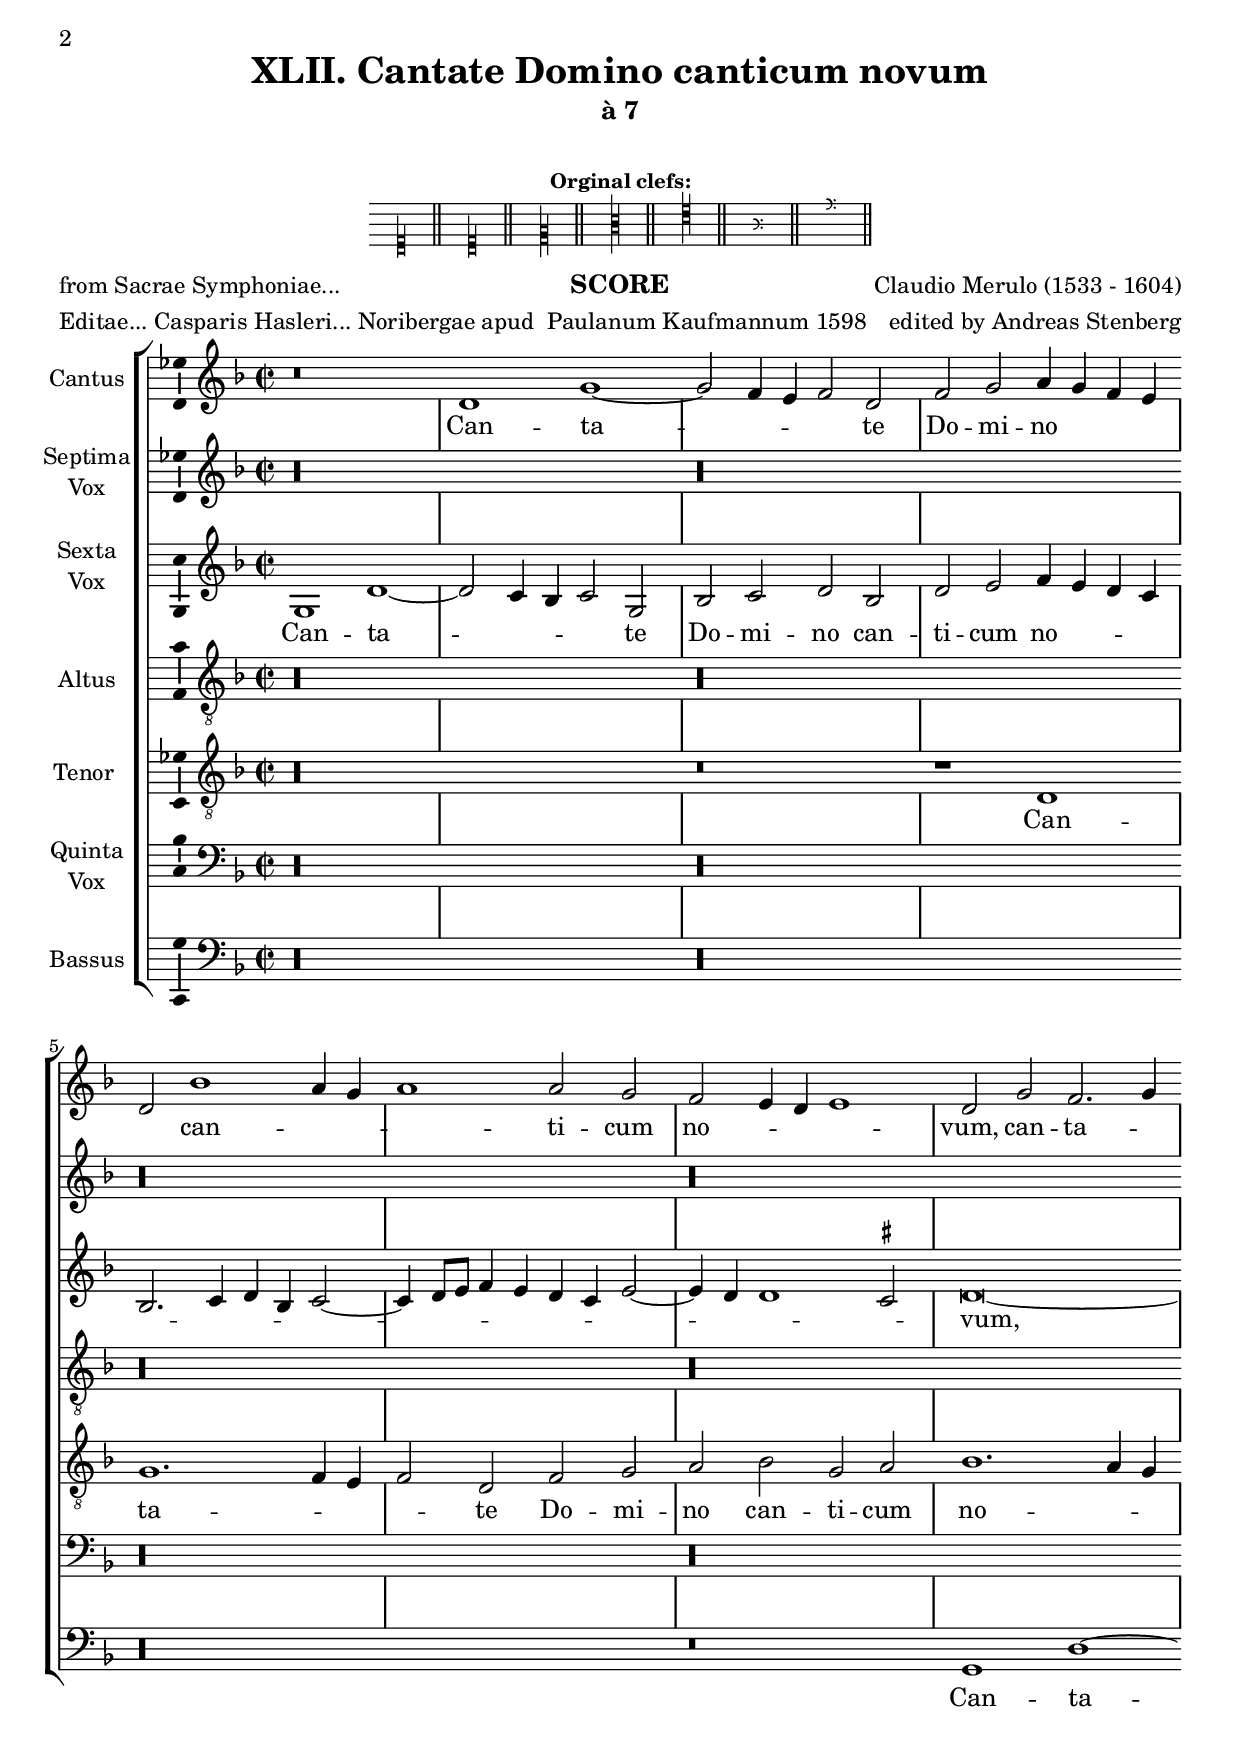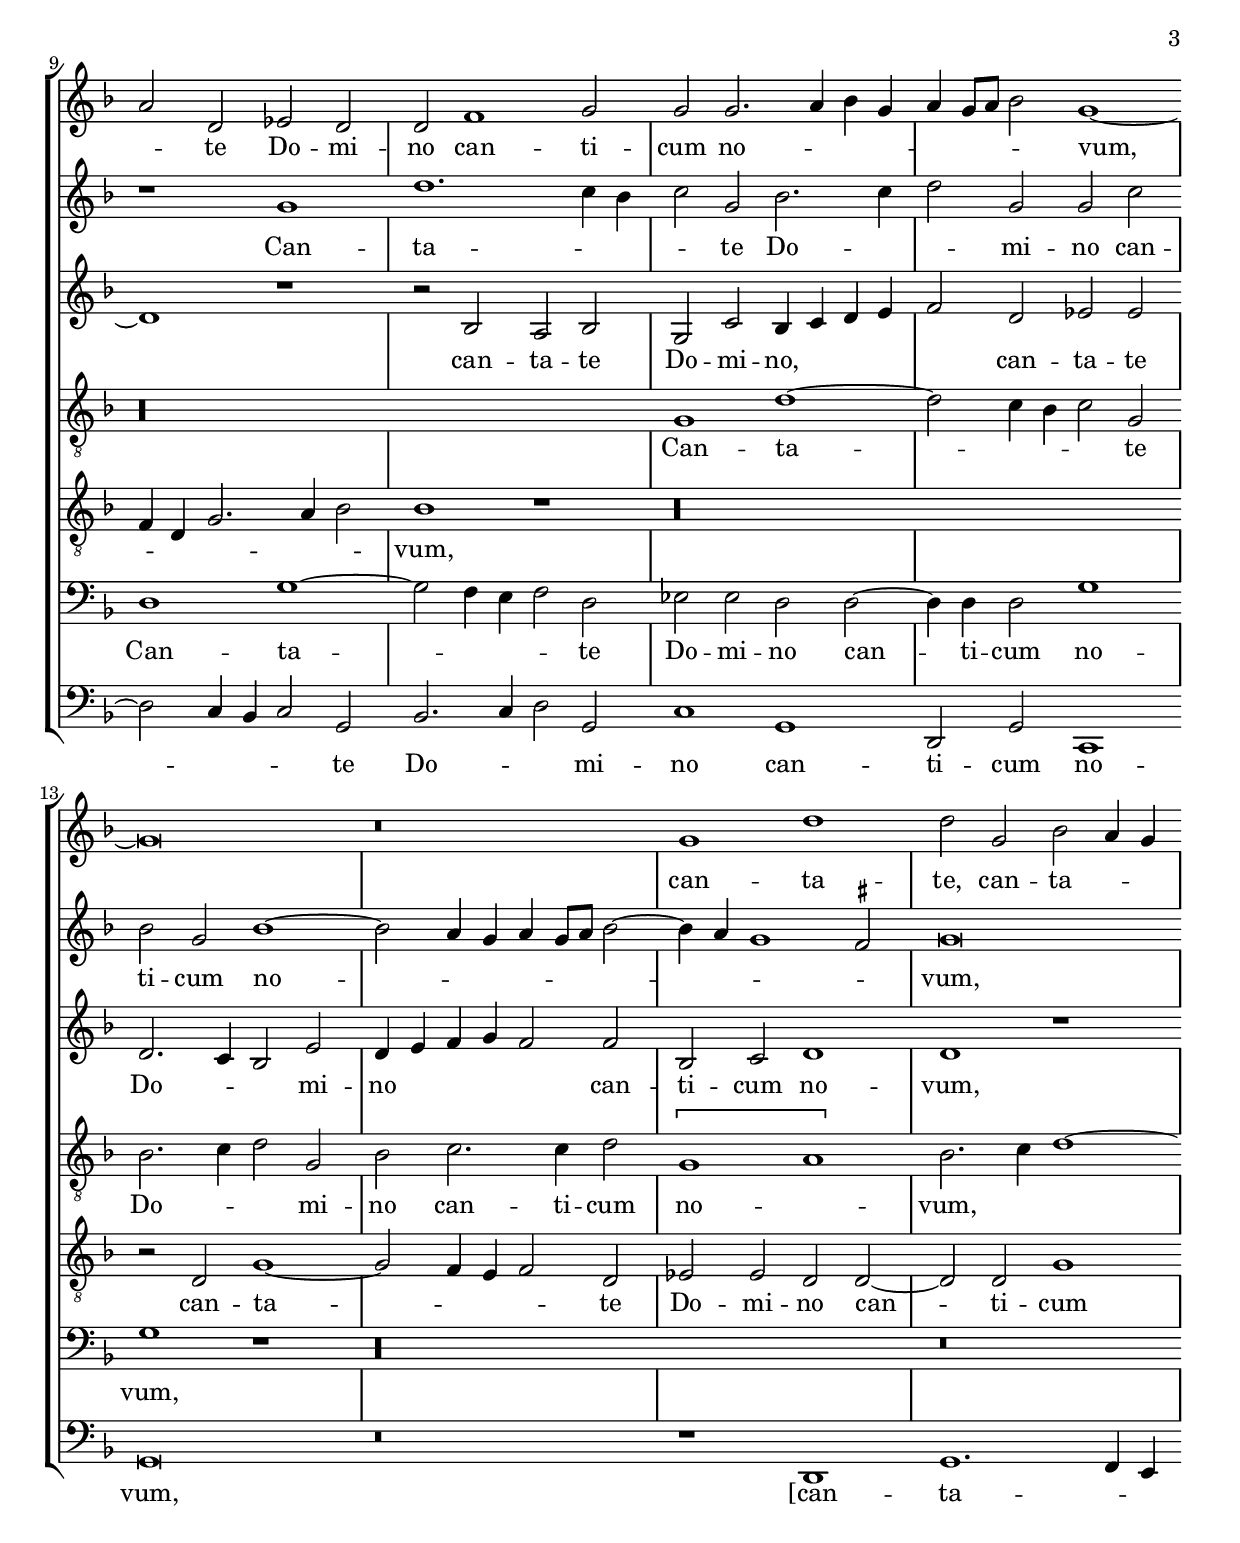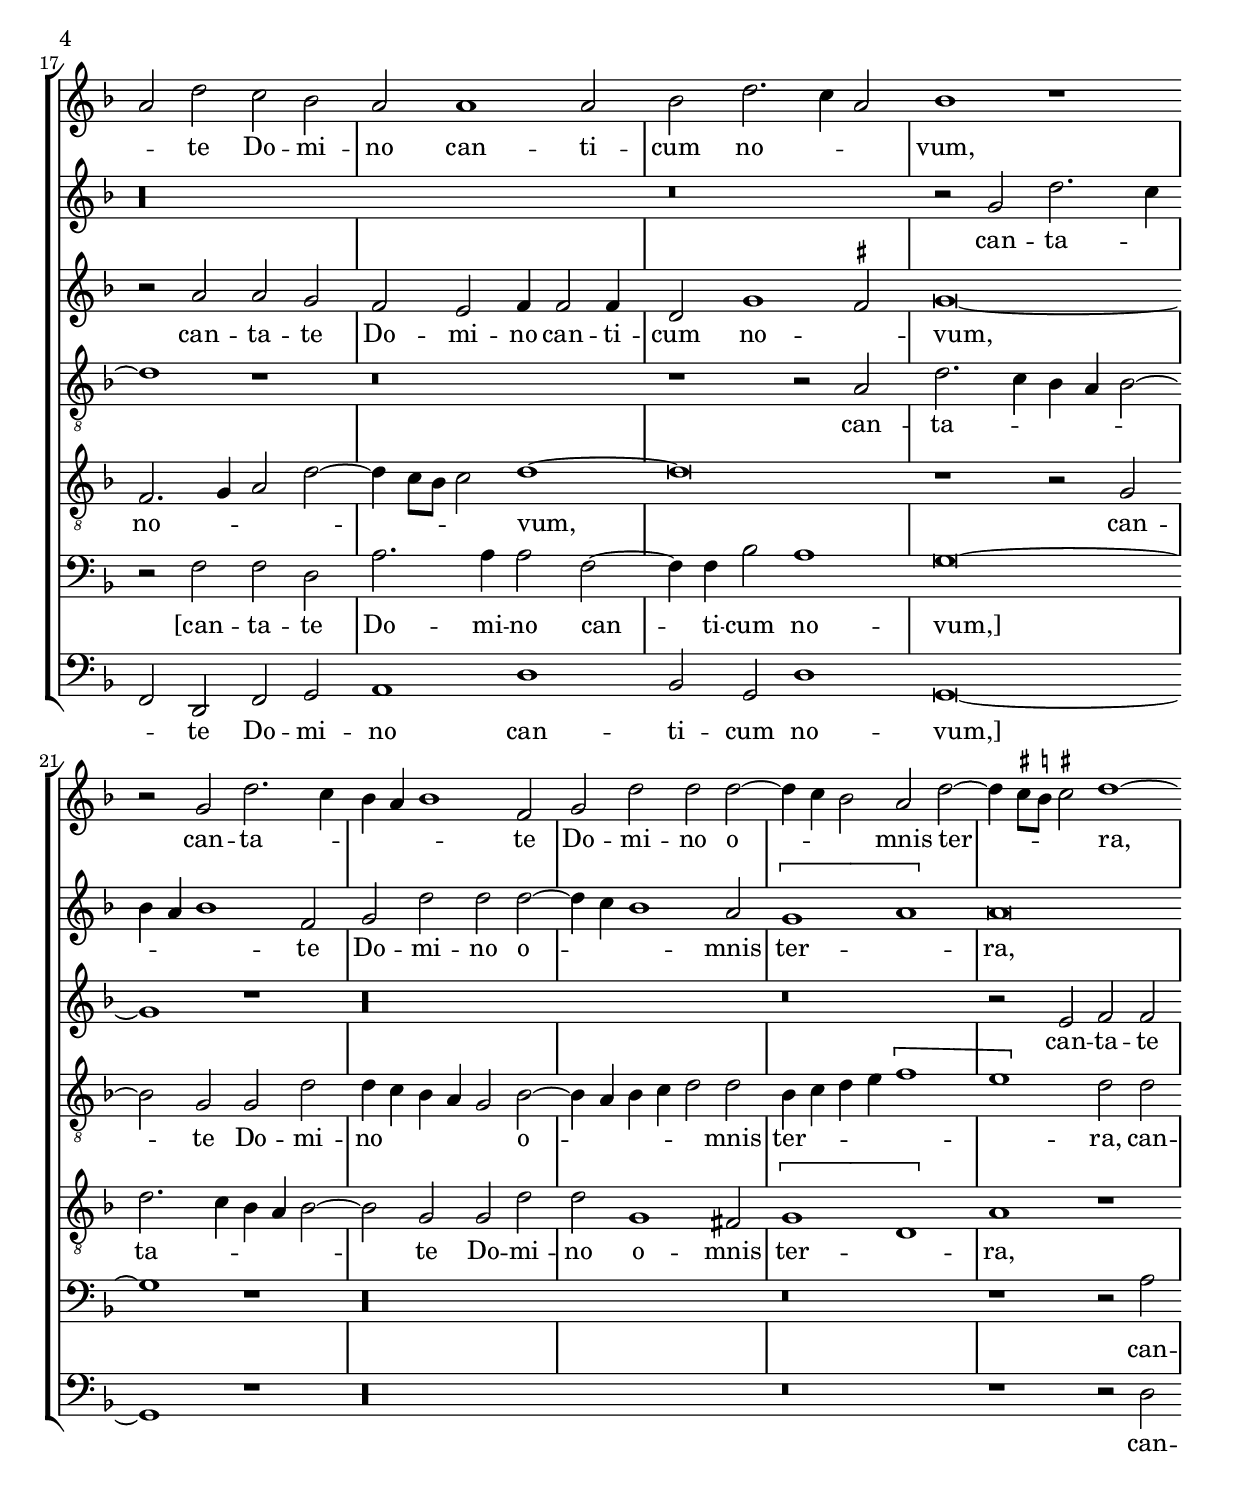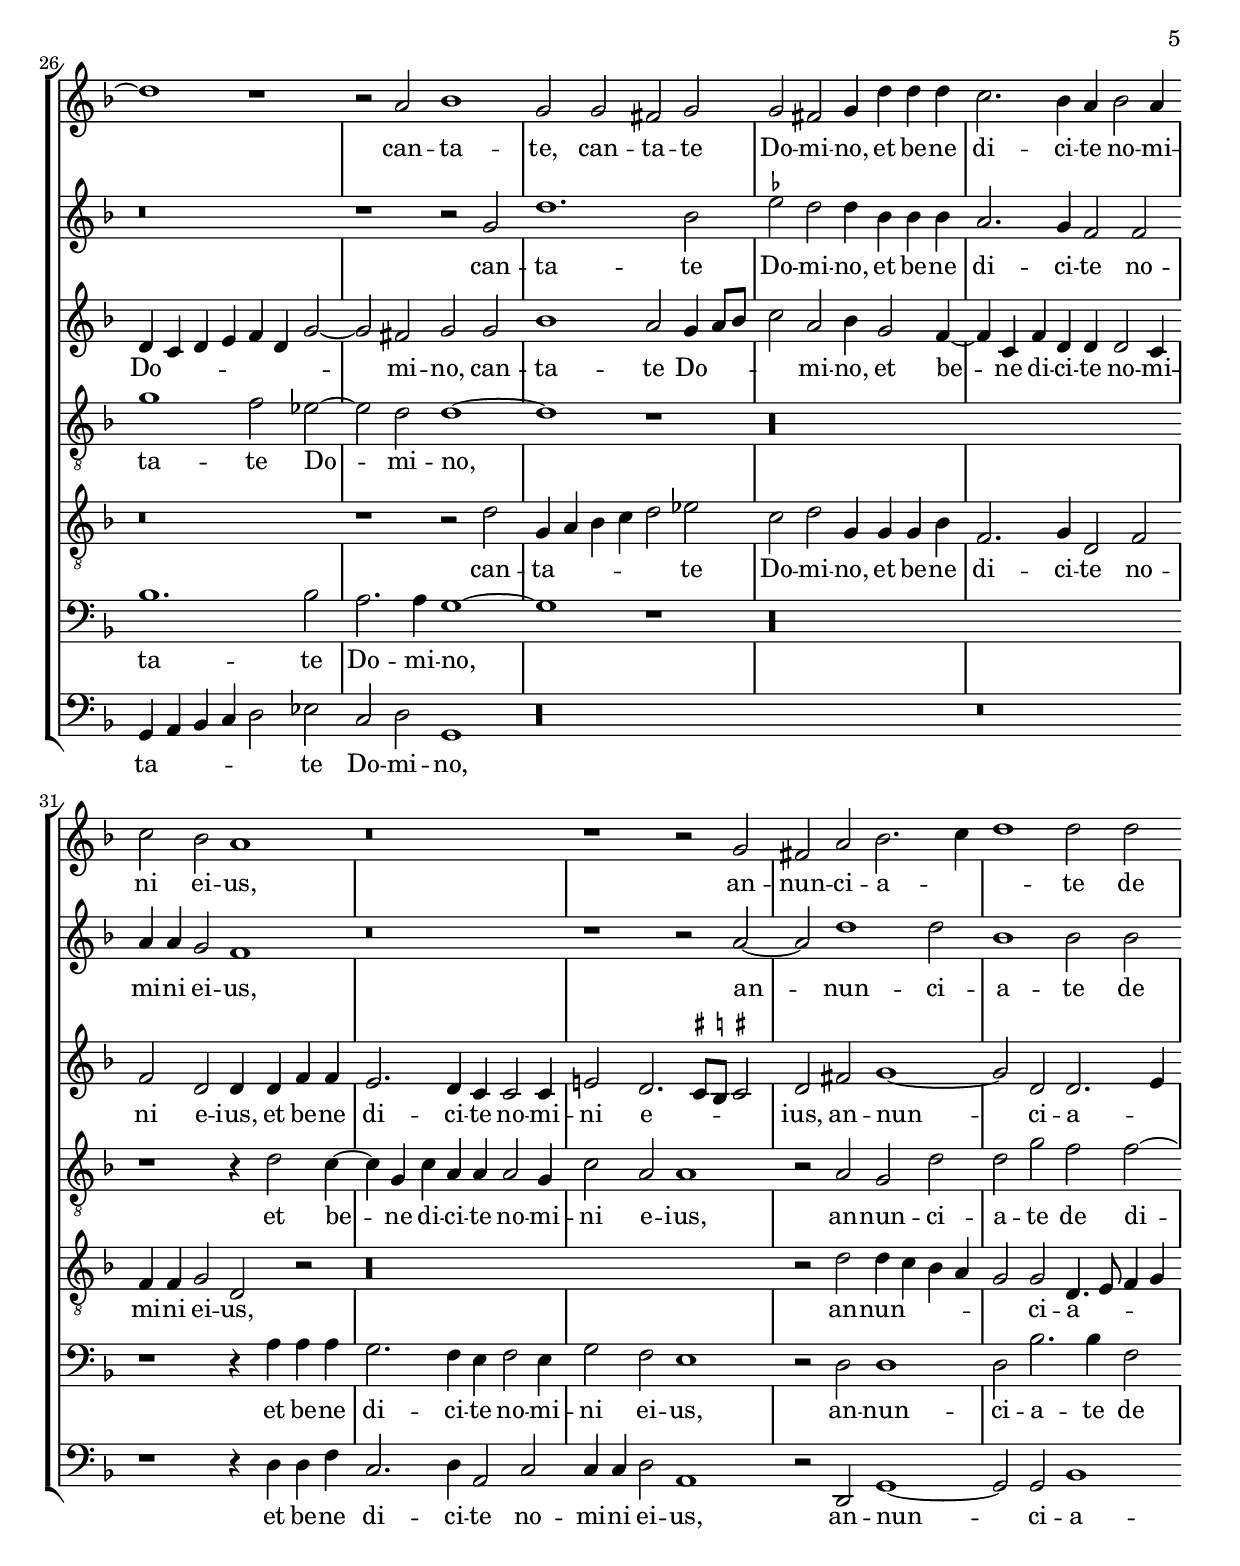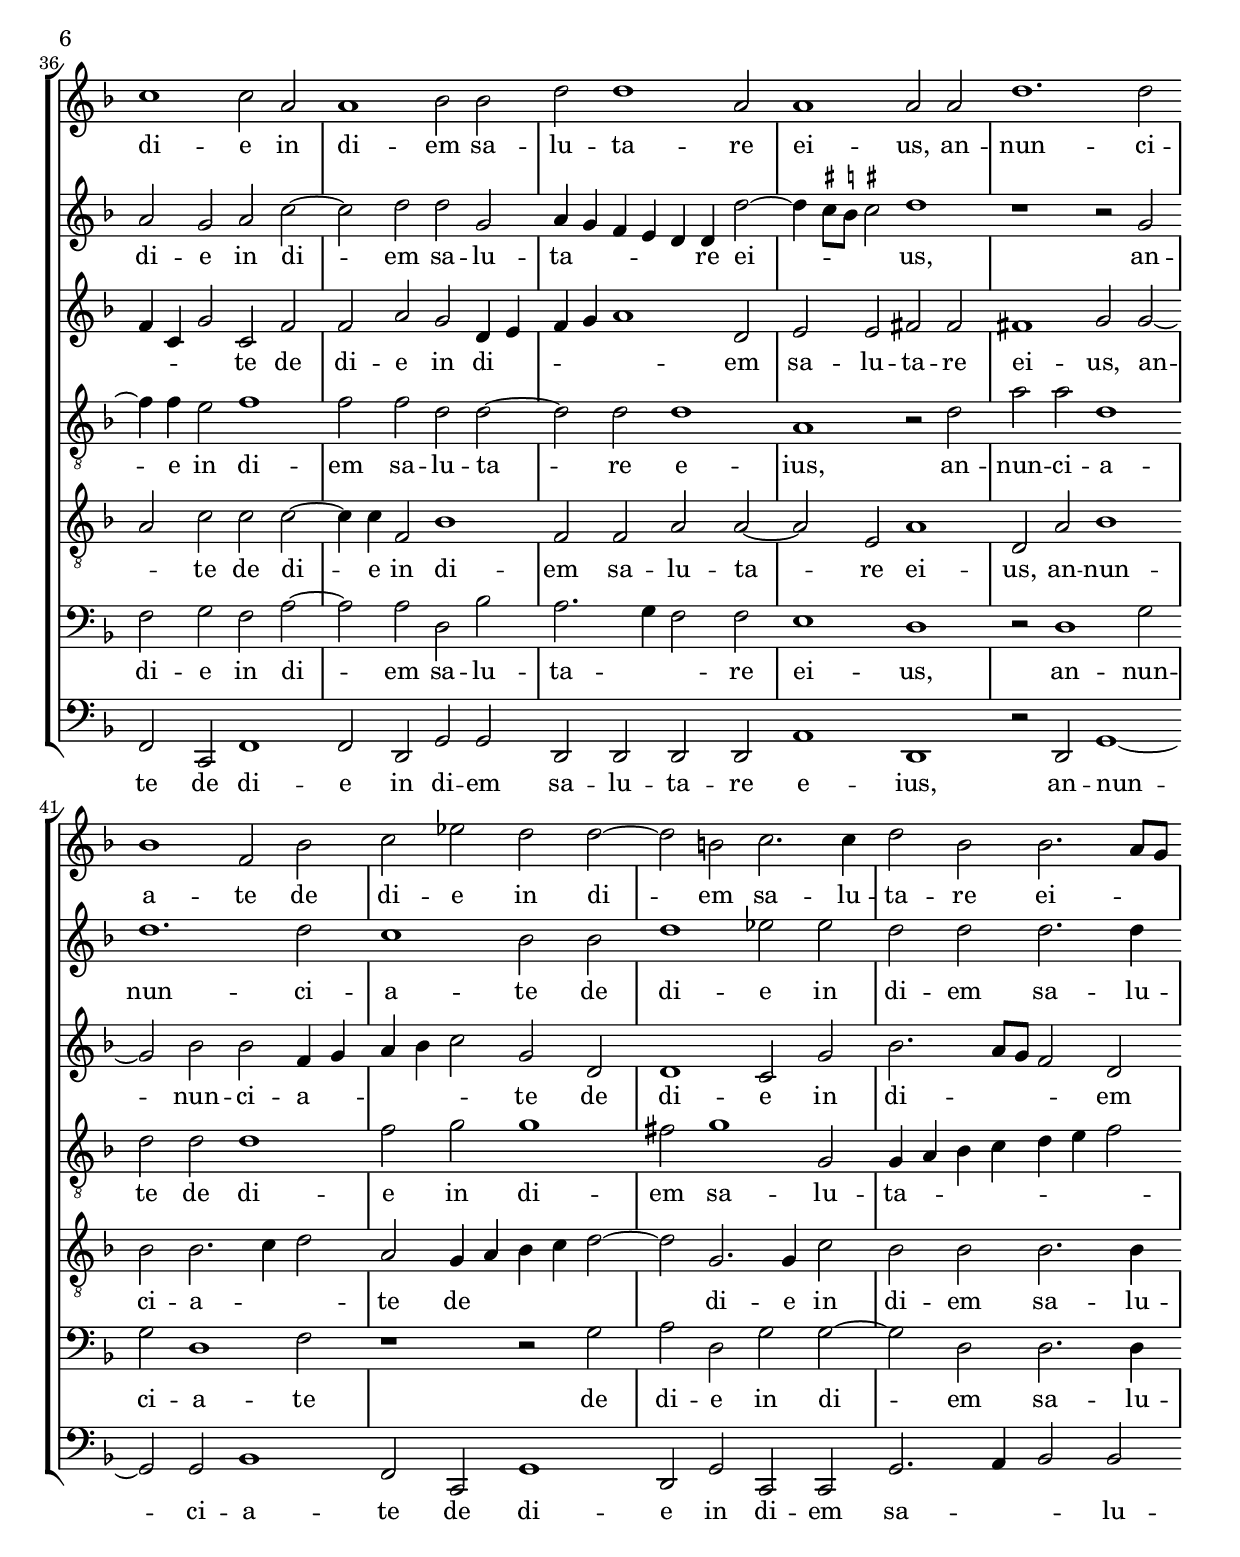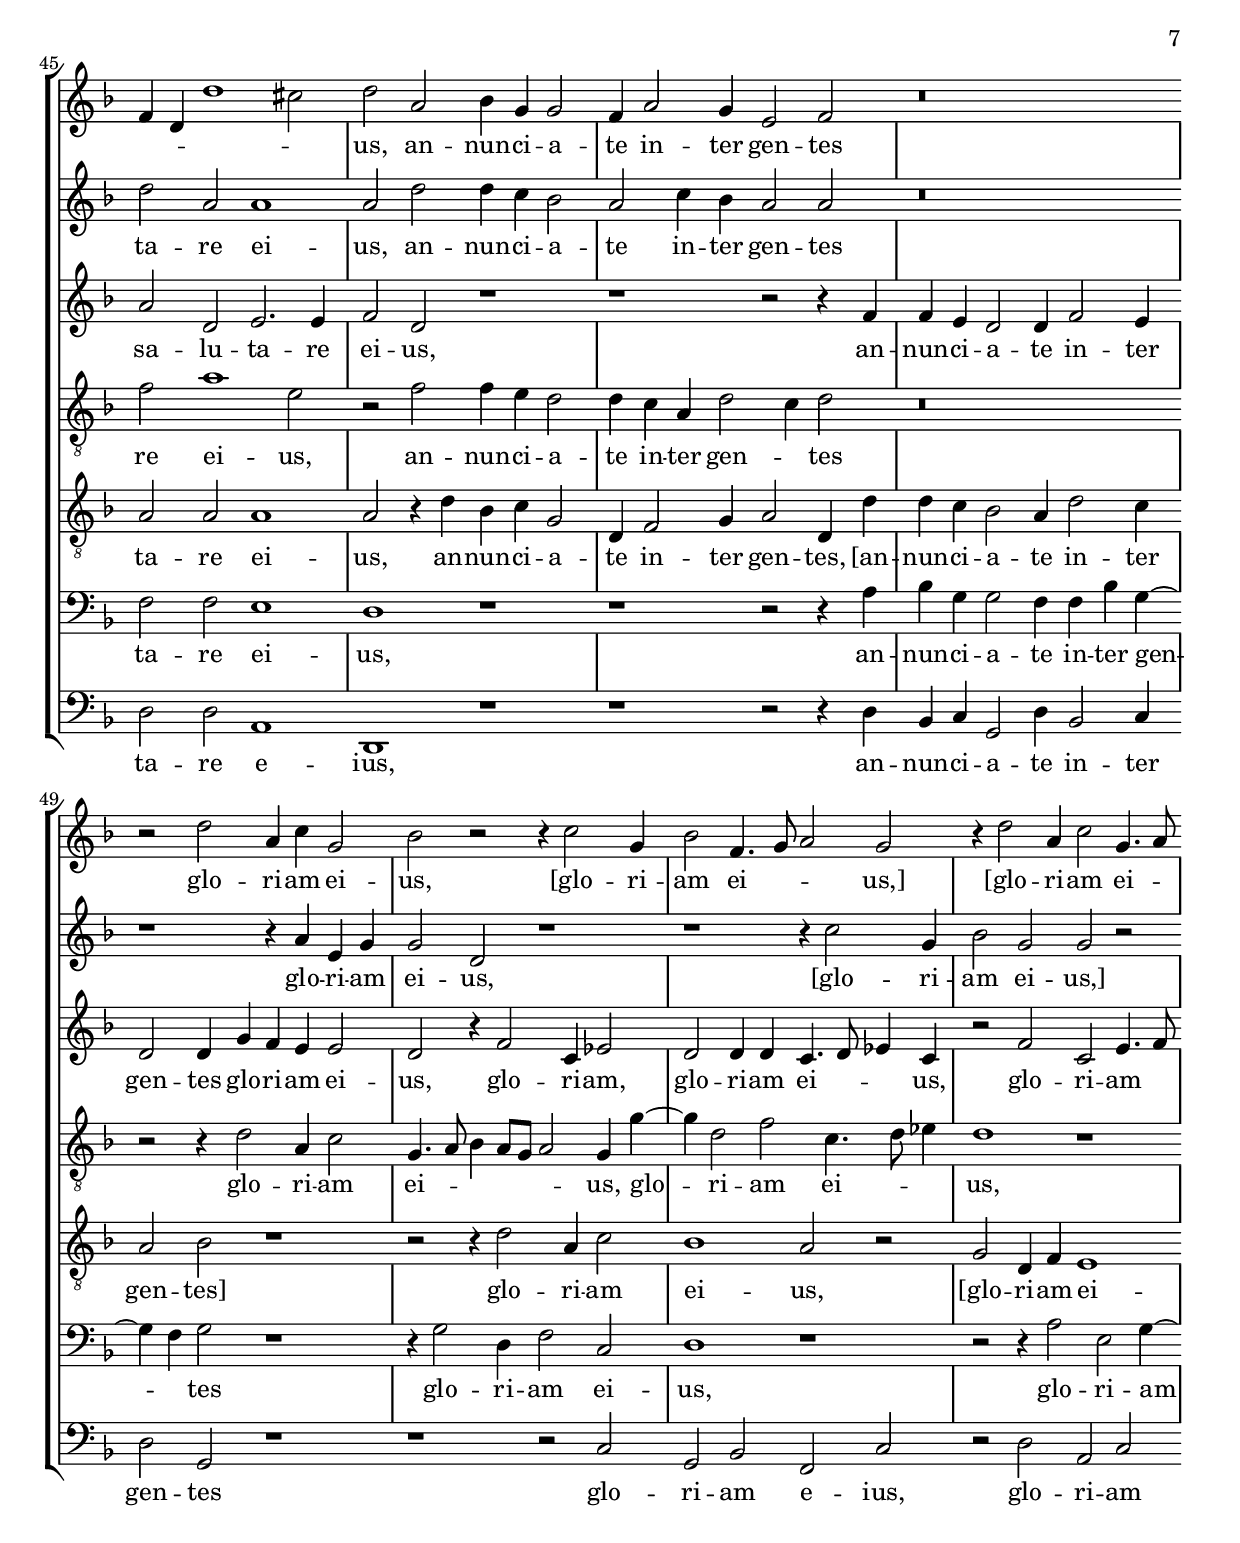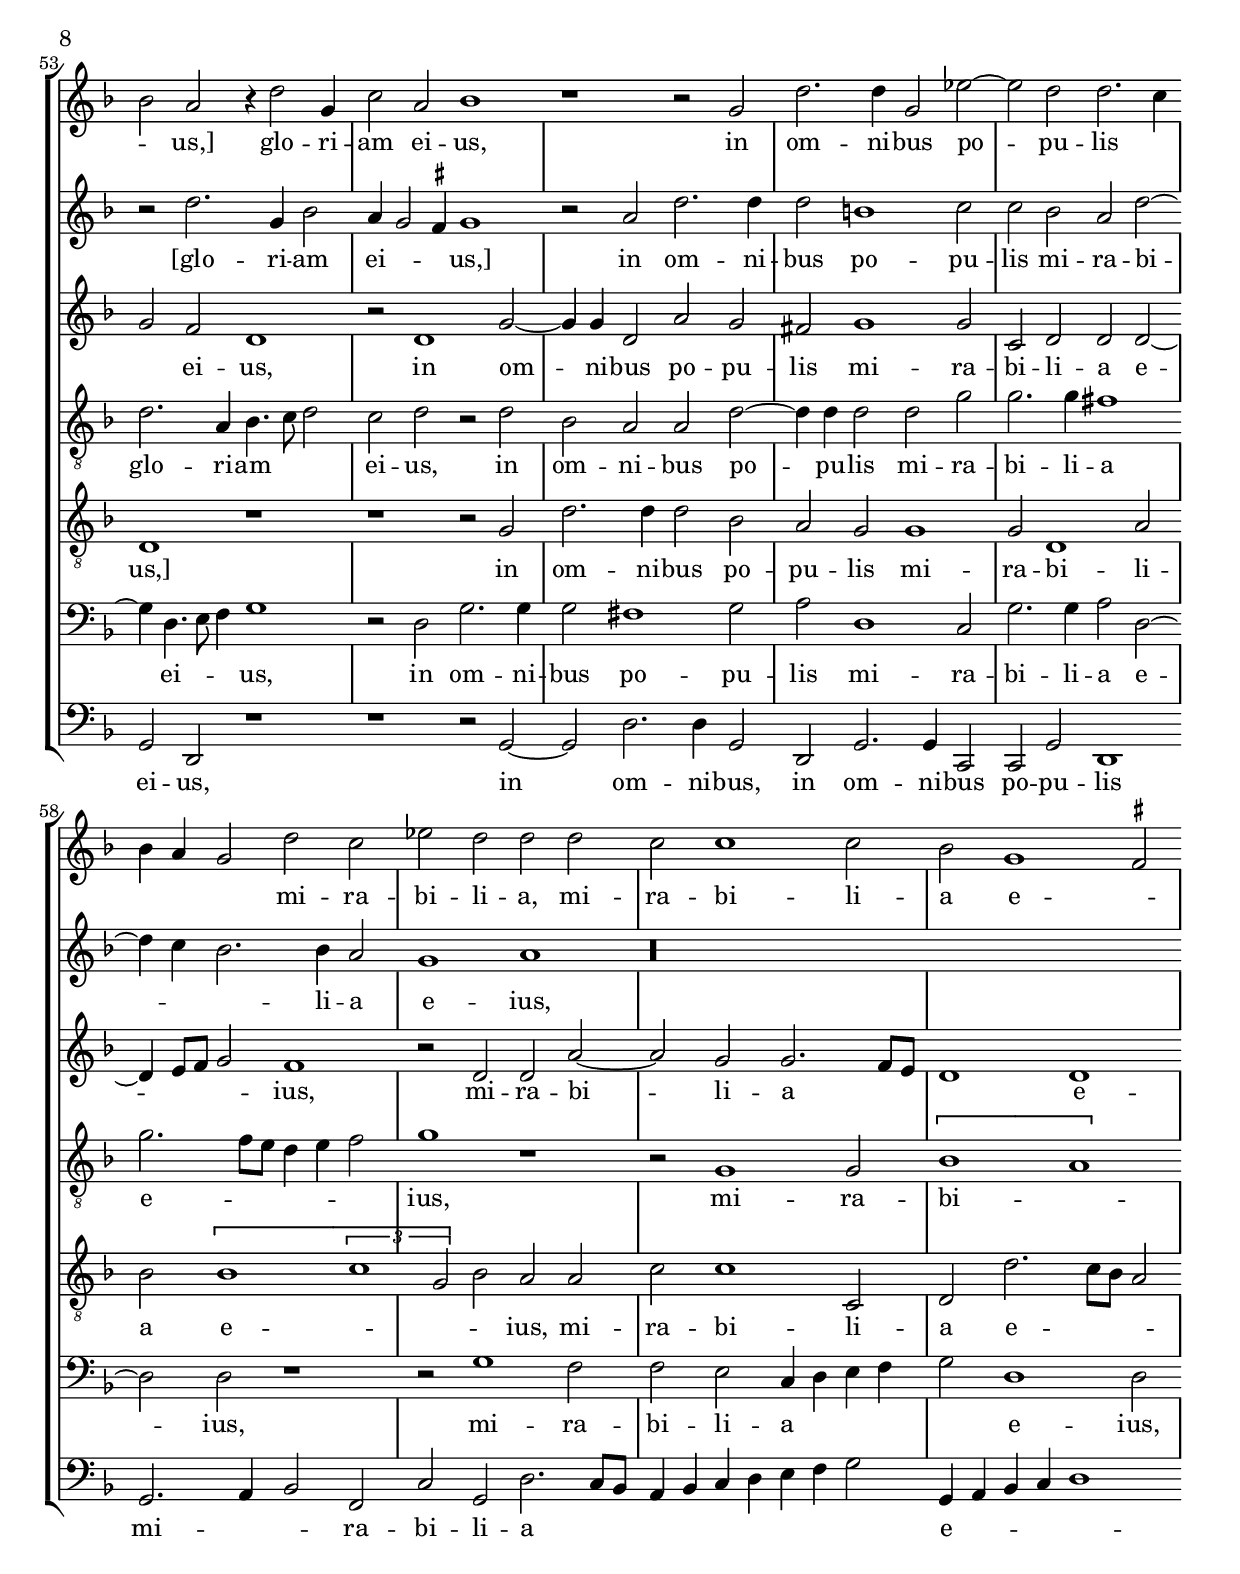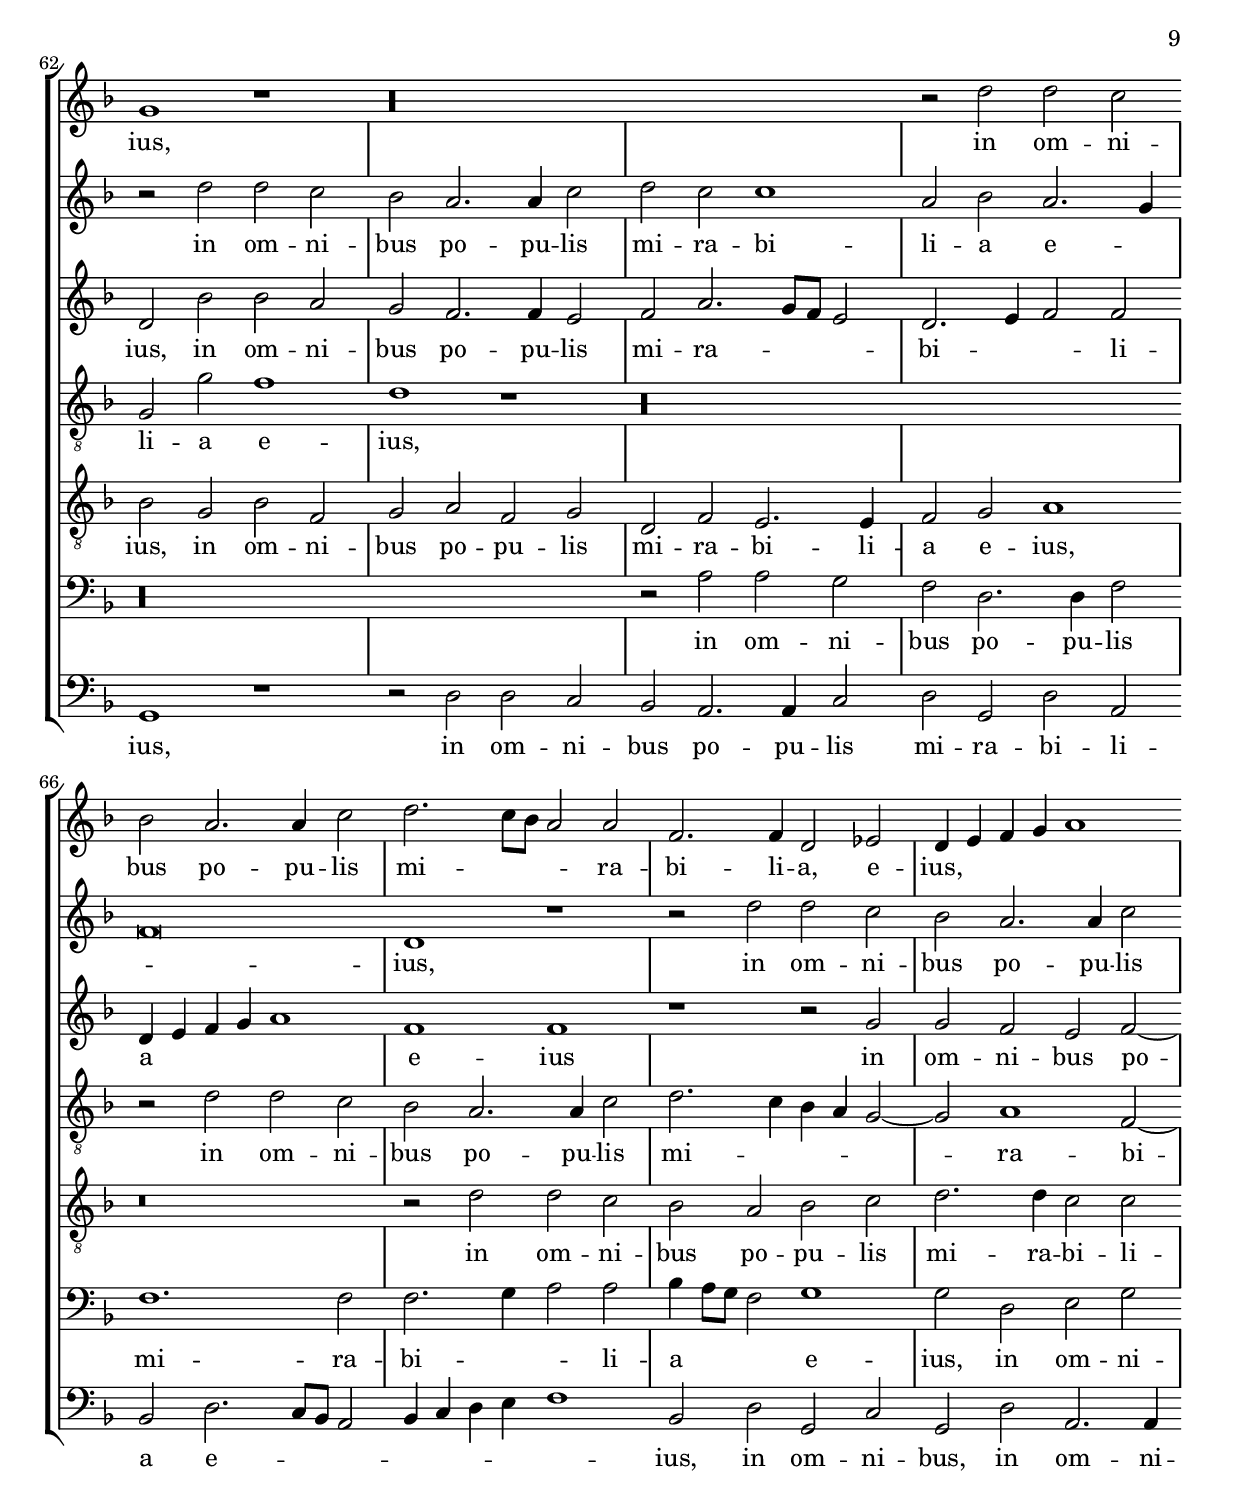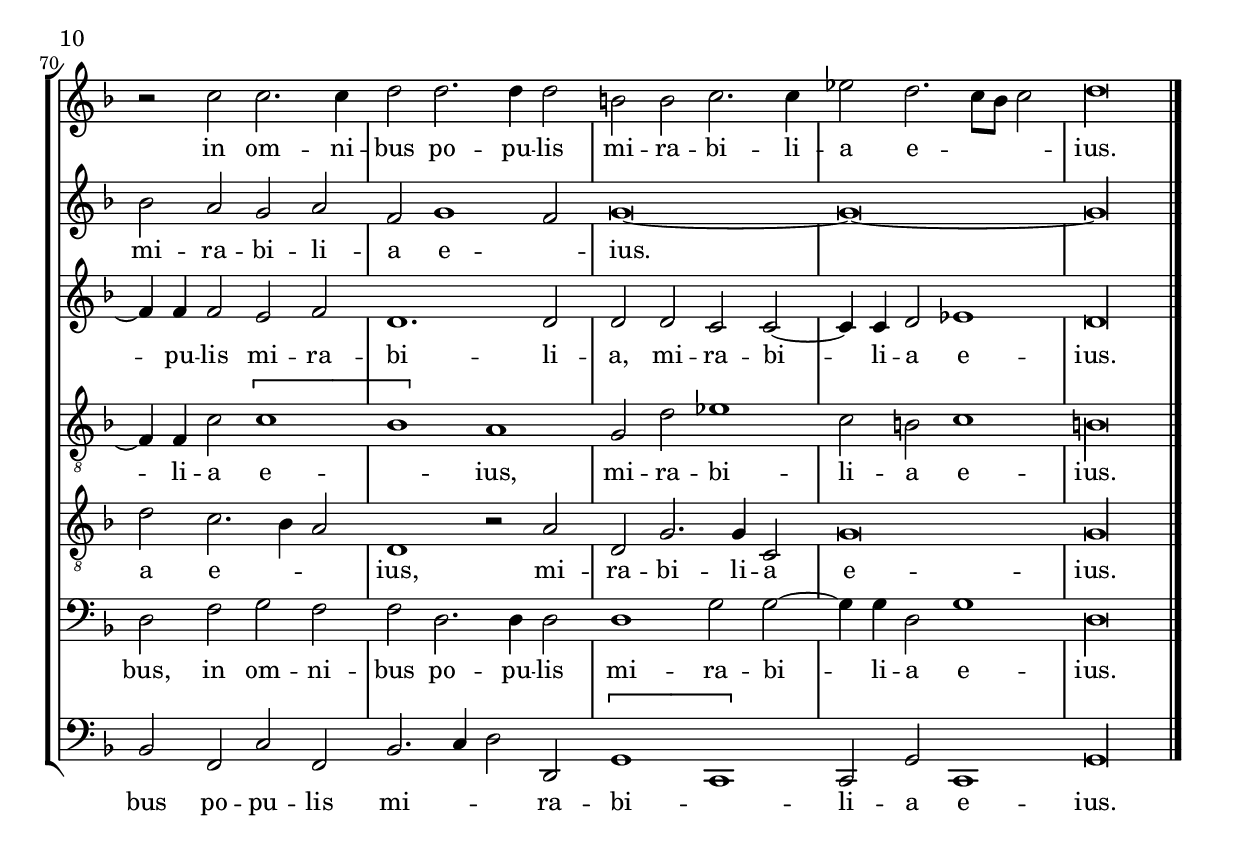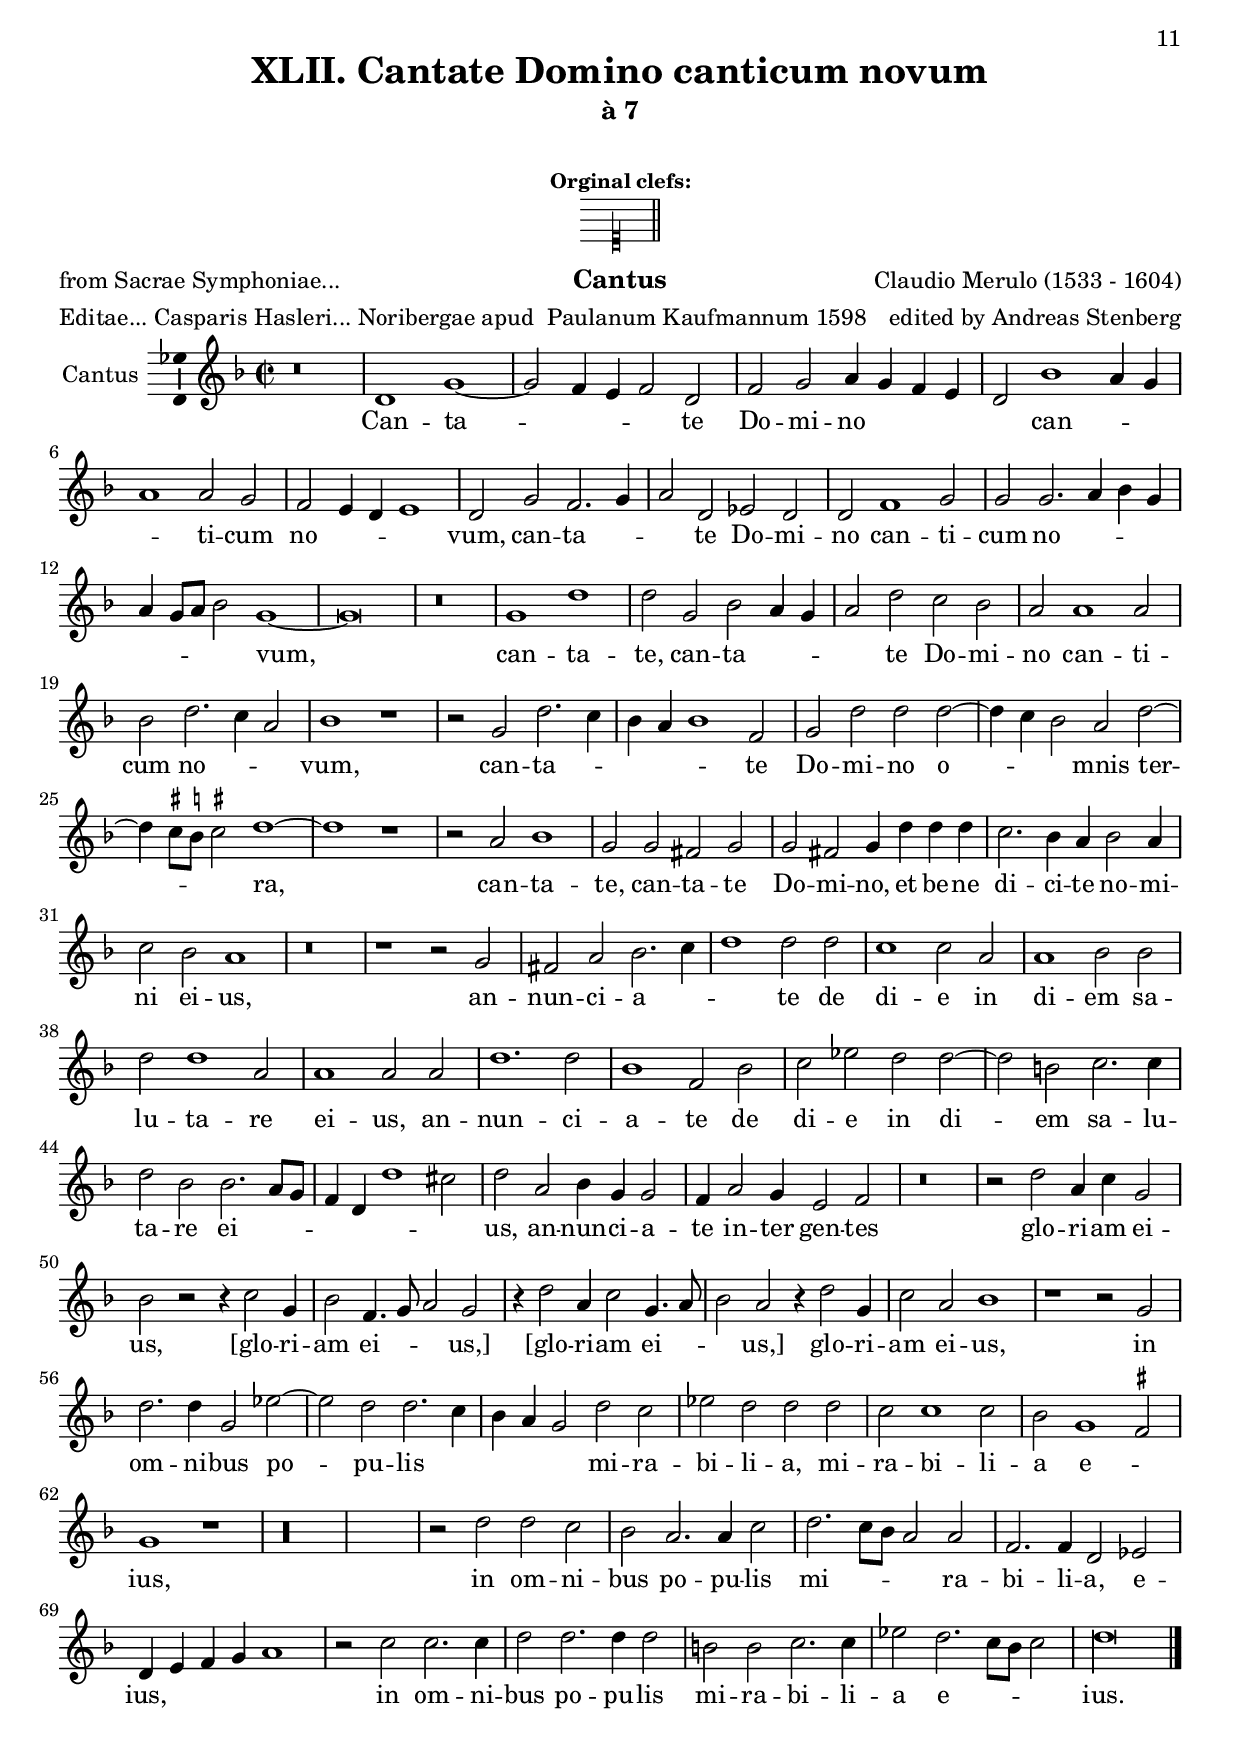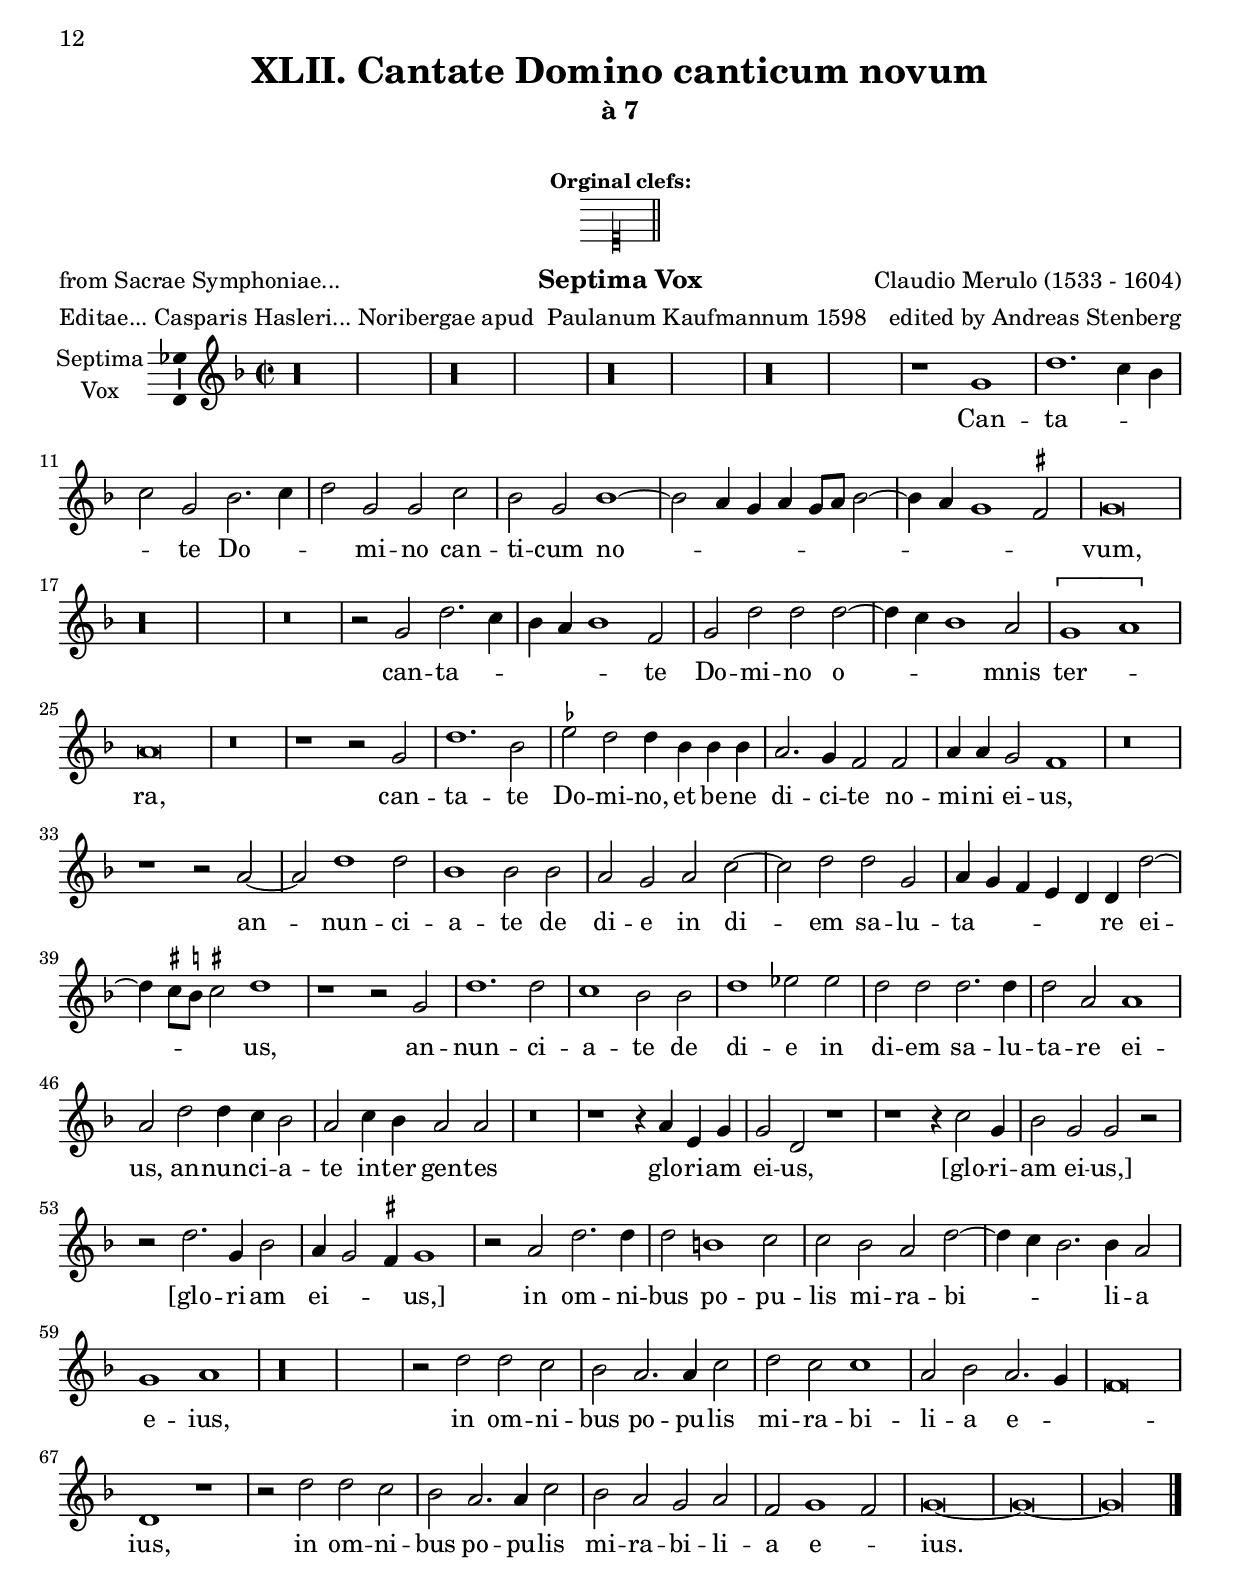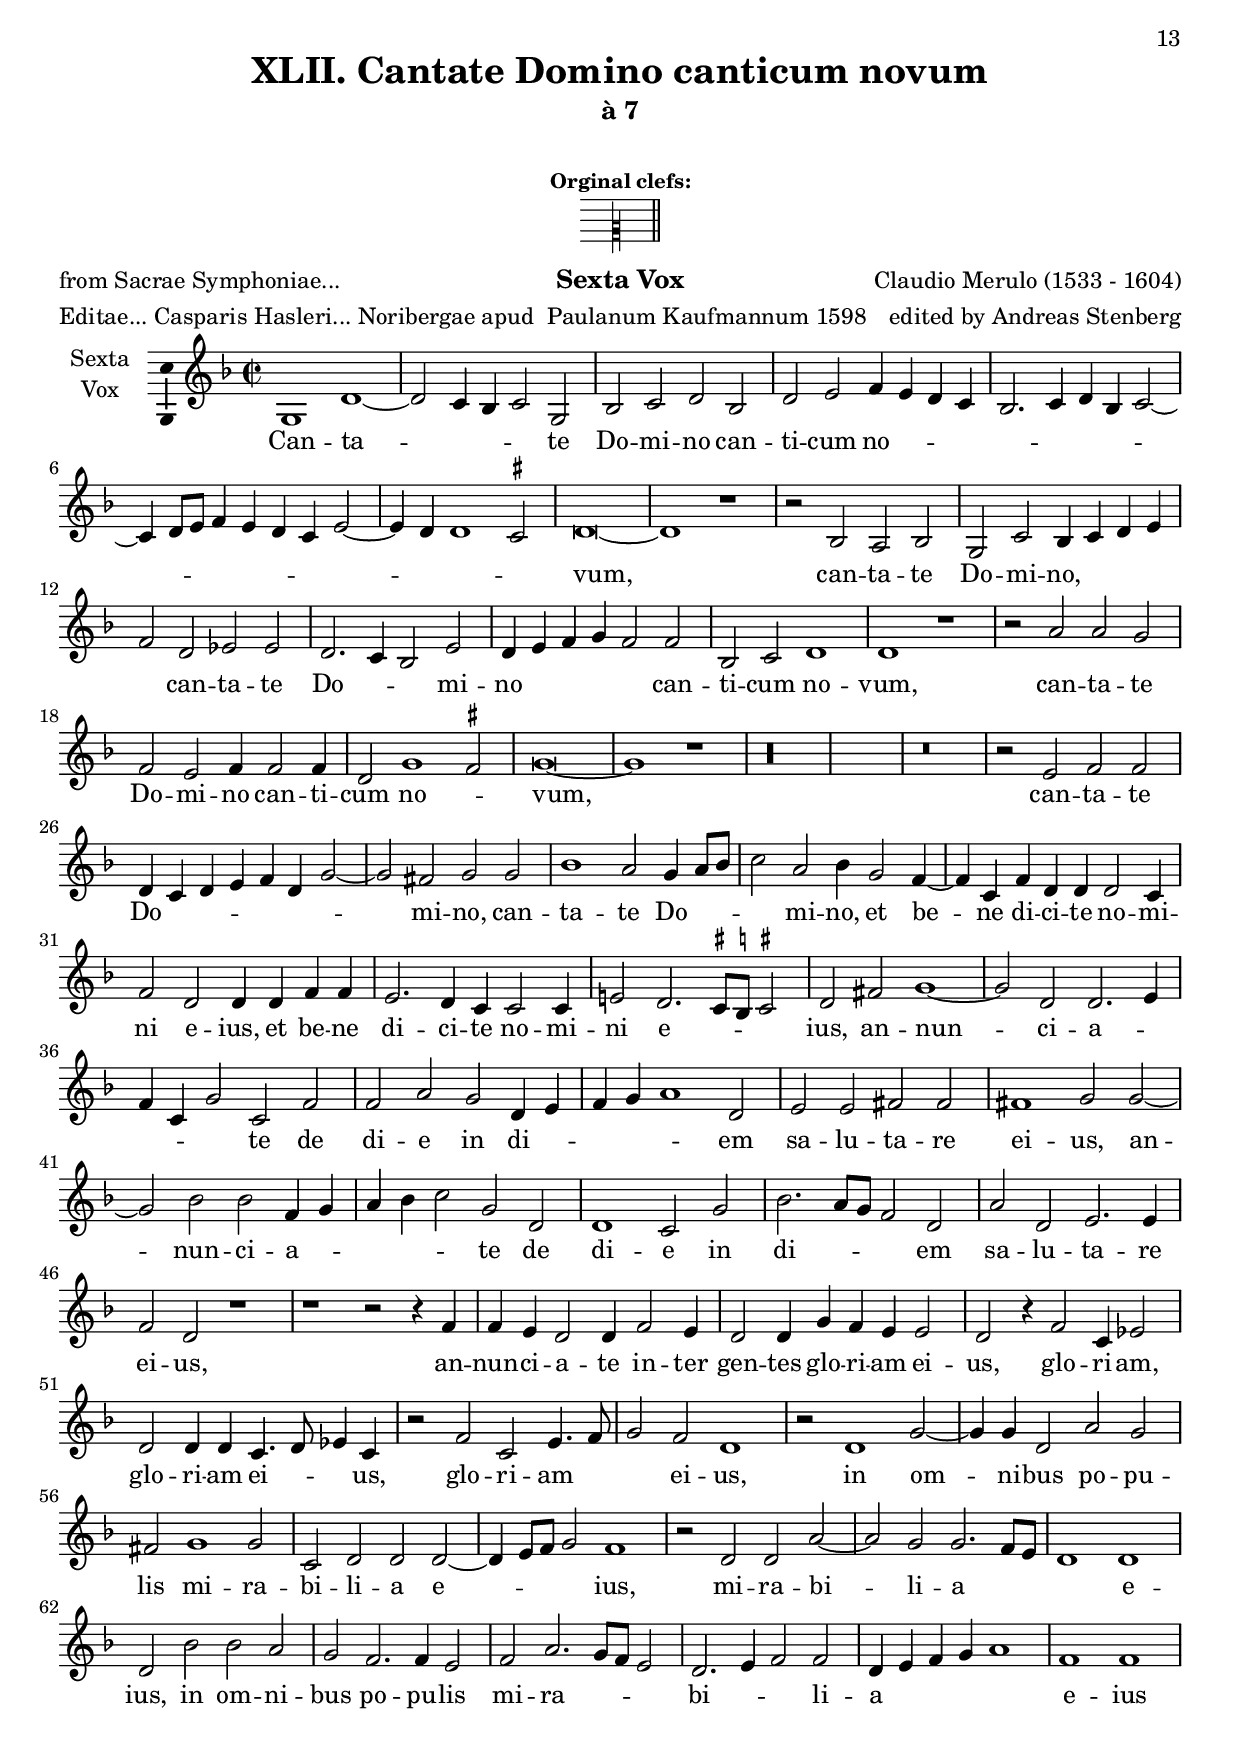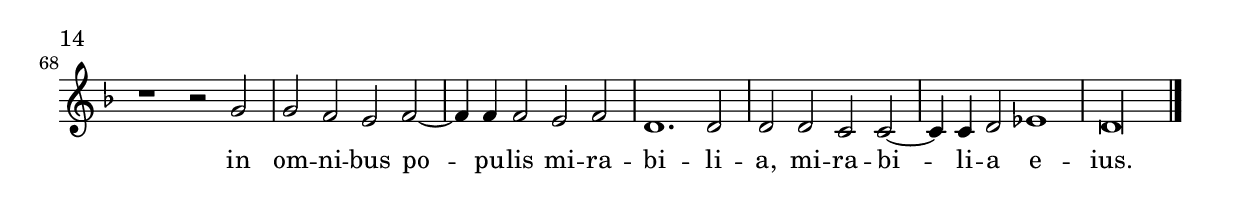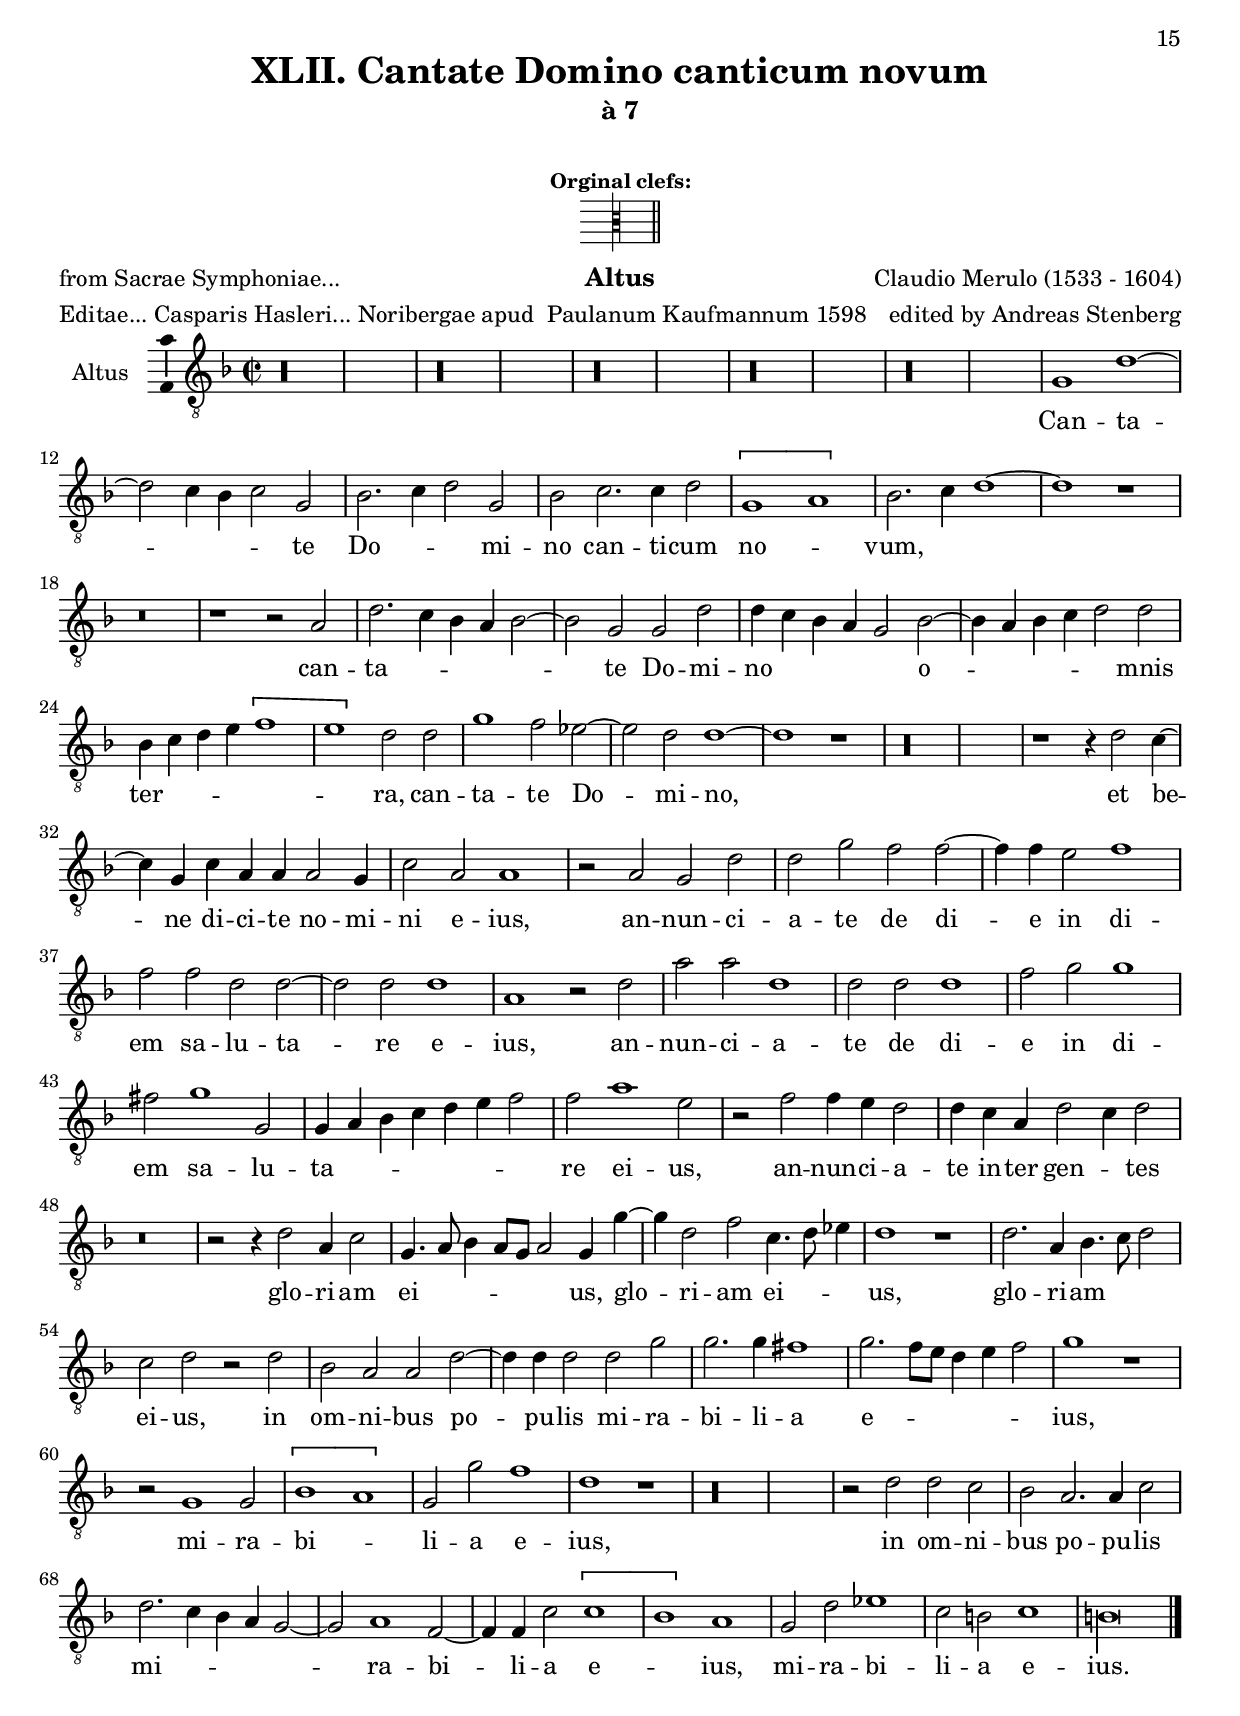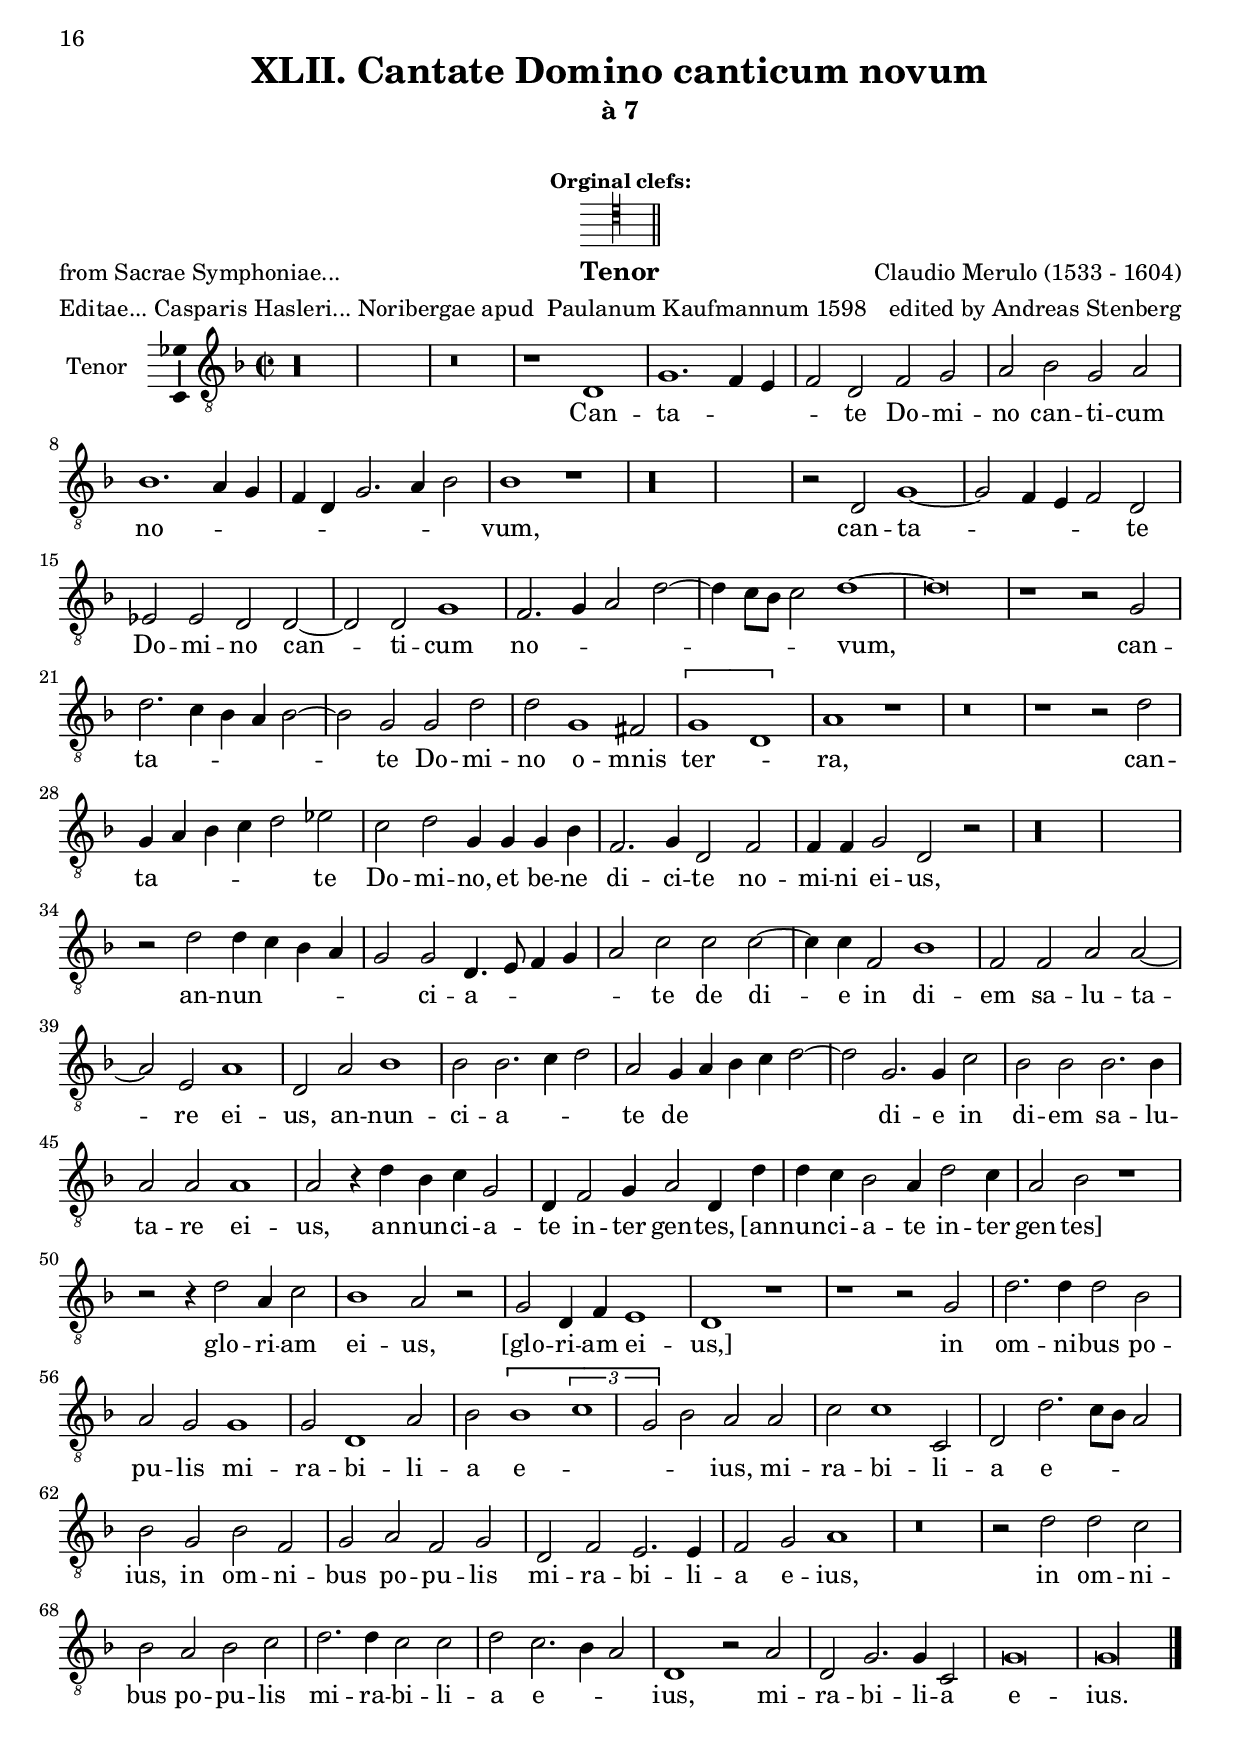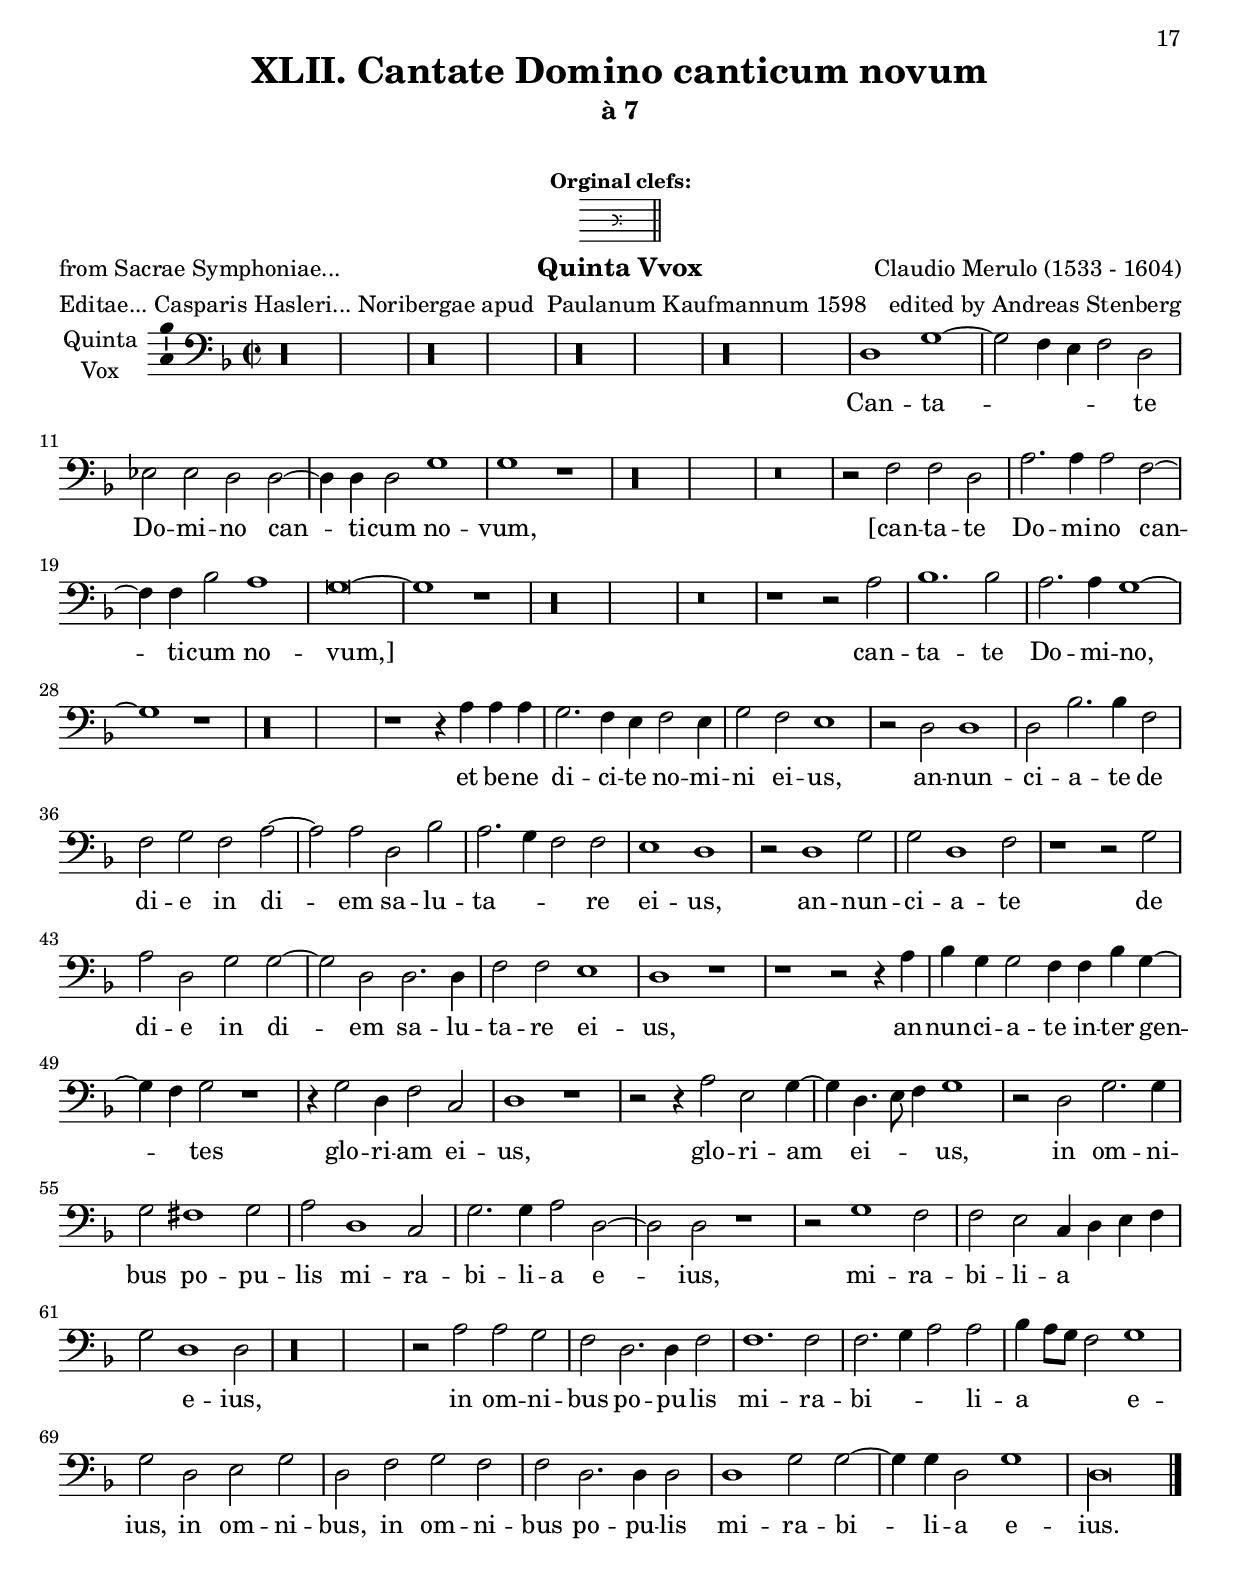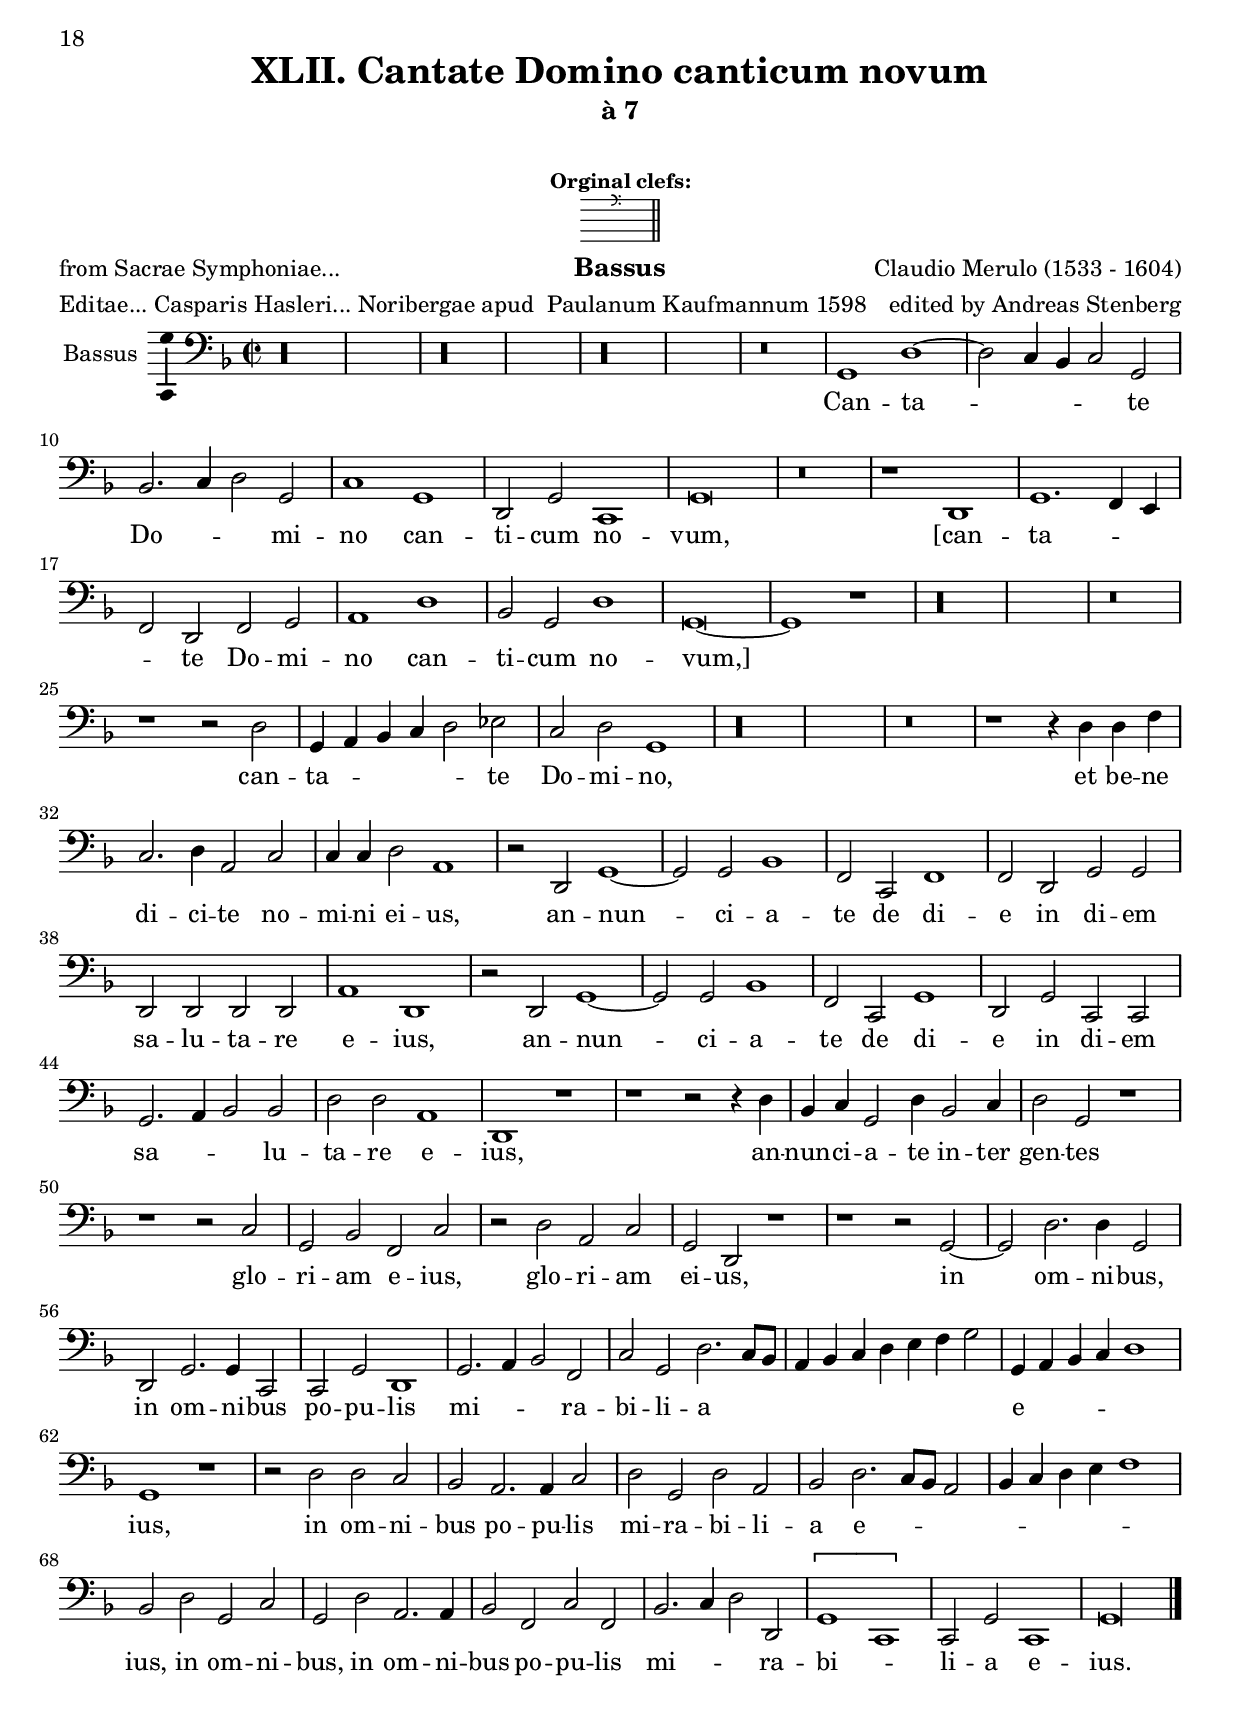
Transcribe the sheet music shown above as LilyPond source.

\version "2.18.2"
\language "deutsch"
#(append! supported-clefs '(("mensural-f3" . ("clefs.mensural.f" 0 0))))
#(append! supported-clefs '(("mensural-f5" . ("clefs.mensural.f" 4  0))))
ficta = { \once \set suggestAccidentals = ##t }
\paper {
  print-all-headers = ##t
  ragged-bottom = ##t
  ragged-last-bottom = ##t
  page-breaking = #ly:minimal-breaking
}

\header {
  title = "XLII. Cantate Domino canticum novum"
  subtitle = "à 7"
  poet = "from Sacrae Symphoniae...  "
  meter = "Editae... Casparis Hasleri... Noribergae apud  Paulanum Kaufmannum 1598"
  composer = "Claudio Merulo (1533 - 1604)"
  arranger = "edited by Andreas Stenberg"
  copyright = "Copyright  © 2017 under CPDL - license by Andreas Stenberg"
}

global = {
  \key f \major

}

sopranoOne = \relative c' {
  \global
  % Music follows here.
  \time 2/2
  \set Timing.measureLength = #(ly:make-moment 4/2)
  \tag #'Score { \hide Staff.BarLine }
  \tag #'Parts { \set Timing.defaultBarType = "!" }
  r\breve
  d1 g1~\melisma
  g2 f4 e4 f2\melismaEnd d2
  f2 g2 a4\melisma g4 f4 e4
  d2\melismaEnd b'1\melisma a4 g4		%% end of first line in orig.
  a1\melismaEnd a2 g2
  f2\melisma e4 d4 e1\melismaEnd
  d2 g2 f2.\melisma g4
  a2\melismaEnd d,2 es2 d2
  d2 f1 g2
  g2 g2. \melisma a4 b4 g4					%% end of second line
  a4 g8 a8 b2\melismaEnd g1~
  g\breve
  r \breve
  g1 d'1
  d2 g,2 b2\melisma a4 g4
  a2\melismaEnd d2 c2 b2
  a2 a1 a2
  b2 d2.\melisma c4 a2\melismaEnd						%% end of third line
  b1 r1
  r2 g2 d'2.\melisma c4
  b4 a4 b1\melismaEnd f2
  g2 d'2 d2 d2~\melisma
  d4 c4 b2\melismaEnd a2 d2~\melisma
  d4 \ficta cis8 \ficta h8 \ficta cis!2\melismaEnd d1~
  d1 r1
  r2 a2										%% end of fourth line
  b1
  g2 g2 fis2 g2
  g2 fis2 g4 d'4 d4 d4
  c2. b4 a4 b2 a4
  c2 b2 a1
  r\breve
  r1 r2 g2						%this clasches			%% end of fifth line
  fis2 a2 b2.\melisma c4
  d1\melismaEnd d2 d2
  c1 c2 a2
  a1 b2 b2
  d2 d1 a2
  a1 a2 a2
  d1. d2
  b1											%% end of sixth line
  f2 b2
  c2 es2 d2 d2~
  d2 h2 c2. c4
  d2 b2 b2.\melisma a8 g8
  f4 d4 d'1 cis2\melismaEnd
  d2 a2										%% end of sewenth line and first page.
  b4 g4 g2
  f4 a2 g4 e2 f2
  r\breve
  r2 d'2 a4 c4 g2
  b2 r2 r4 c2 g4
  b2 f4.\melisma g8									%% end of first line of second page
  a2\melismaEnd g2
  r4 d'2 a4 c2 g4.\melisma a8
  b2\melismaEnd a2 r4 d2 g,4
  c2 a2 b1
  r1 r2 g2
  d'2. d4 g,2 es'2~
  es2 d2												%% end of second line of second page
  d2.\melisma c4
  b4 a4 g2\melismaEnd d'2 c2
  es2 d2 d2 d2
  c2 c1 c2
  b2 g1\melisma \ficta fis2\melismaEnd
  g1 r1
  r\longa
  r2 d'2												%% end of third line of second page
  d2 c2
  b2 a2. a4 c2
  d2.\melisma c8 b8 a2\melismaEnd a2
  f2. f4 d2 es2
  d4\melisma e4 f4 g4 a1\melismaEnd
  r2 c2												%% end of fourth line of second page
  c2. c4
  d2 d2. d4 d2
  h2 h2 c2. c4
  es2 d2.\melisma c8 b8 c2\melismaEnd
  \cadenzaOn
  d\longa
  \tag #'Score { \undo \hide Staff.BarLine }
  \bar "|."
}

sopranoTwo = \relative c'' {
  \global
  % Music follows here.
  \time 2/2
  \set Timing.measureLength = #(ly:make-moment 4/2)
  \tag #'Score { \hide Staff.BarLine }
  \tag #'Parts { \set Timing.defaultBarType = "!" }
  \repeat unfold 4 { r\longa }
  r1 g1
  d'1.\melisma c4 b4
  c2\melismaEnd g2 b2.\melisma c4
  d2\melismaEnd g,2 g2 c2
  b2 g2													%% end of first line in orig.
  b1~\melisma
  b2 a4 g4 a4 g8 a8 b2~
  b4 a4 g1 \ficta fis2\melismaEnd
  g\breve
  r\longa
  r\breve
  r2 g2 d'2.\melisma c4
  b4 a4 b1\melismaEnd f2
  g2 d'2 d2 d2~\melisma
  d4 c4 b1\melismaEnd a2
  \[g1\melisma a1\]\melismaEnd						%% end of second line
  a\breve
  r\breve
  r1 r2 g2
  d'1. b2
  \ficta es2 d2 d4 b4 b4 b4
  a2. g4 f2 f2
  a4 a4 g2 f1
  r\breve
  r1 r2 a2~
  a2 d1 d2
  b1														%% end of third line
  b2 b2
  a2 g2 a2 c2~
  c2 d2 d2 g,2
  a4\melisma g4 f4 e4 d4\melismaEnd d4 d'2~\melisma
  d4 \ficta cis8 \ficta h8 \ficta cis!2\melismaEnd d1
  r1 r2 g,2
  d'1. d2
  c1 b2 b2											  	%% end of fourth line
  d1 es2 es2
  d2 d2 d2. d4
  d2 a2 a1
  a2 d2 d4 c4 b2
  a2 c4 b4 a2 a2
  r\breve
  r1 r4 a4 e4 g4											%% end of fifth line
  g2 d2 r1
  r1 r4 c'2 g4
  b2 g2 g2 r2
  r2 d'2. g,4 b2
  a4\melisma g2 \ficta fis4\melismaEnd g1
  r2 a2 d2. d4
  d2 h1 c2
  c2 b2													%% end of sixth line
  a2 d2~\melisma
  d4 c4 b2.\melismaEnd b4 a2
  g1 a1
  r\longa
  r2 d2 d2 c2
  b2 a2. a4 c2
  d2 c2 c1
  a2 b2 a2.\melisma g4
  f\breve\melismaEnd
  d1 r1													%% end of sewenth line
  r2 d'2 d2 c2
  b2 a2. a4 c2
  b2 a2 g2 a2
  f2 g1\melisma f2\melismaEnd
  g\breve~
  g\breve~
  \cadenzaOn
  g\longa
  \tag #'Score { \undo \hide Staff.BarLine }
  \bar "|."
}

alto = \relative c' {
  \global
  % Music follows here.
  \clef "treble_8"
  \time 2/2
  \set Timing.measureLength = #(ly:make-moment 4/2)
  \tag #'Score { \hide Staff.BarLine }
  \tag #'Parts { \set Timing.defaultBarType = "!" }
  \repeat unfold 5 { r\longa }
  g1 d'1~\melisma
  d2 c4 b4 c2\melismaEnd g2
  b2.\melisma c4 d2\melismaEnd g,2
  b2 c2. c4 d2												%% end of first line in orig.
  \[g,1\melisma a1\]\melismaEnd
  b2.\melisma c4 d1~
  d1\melismaEnd r1
  r\breve
  r1 r2 a2
  d2.\melisma c4 b4 a4 b2~
  b2\melismaEnd g2 g2 d'2
  d4\melisma c4 b4 a4										%% end of second line
  g2\melismaEnd b2~\melisma
  b4 a4 b4 c4  d2\melismaEnd d2
  b4\melisma c4 d4 e4  \[ f1
  e1\]\melismaEnd d2 d2
  g1 f2 es2~
  es2 d2 d1~
  d1 r1
  r\longa
  r1															%% end of third line
  r4 d2 c4~
  c4 g4 c4 a4 a4 a2 g4
  c2 a2 a1
  r2 a2 g2 d'2
  d2 g2 f2 f2~
  f4 f4 e2													%% end of fourth line
  f1
  f2 f2 d2 d2~
  d2 d2 d1
  a1 r2 d2
  a'2 a2 d,1
  d2 d2 d1
  f2 g2 g1
  fis2 g1 g,2													%% end of fifth line
  g4\melisma a4 b4 c4 d4 e4 f2\melismaEnd
  f2 a1 e2
  r2 f2 f4 e4 d2
  d4 c4 a4 d2\melisma c4\melismaEnd d2
  r\breve													%% end of sixth line
  r2 r4 d2 a4 c2
  g4.\melisma a8 b4 a8 g8 a2\melismaEnd g4 g'4~
  g4 d2 f2 c4.\melisma d8 es4\melismaEnd
  d1 r1
  d2. a4														%% end of sewenth line and first page
  b4.\melisma c8 d2\melismaEnd
  c2 d2 r2 d2
  b2 a2 a2 d2~
  d4 d4 d2 d2 g2
  g2. g4 fis1													%% end of first line of second page
  g2.\melisma f8 e8 d4 e4 f2\melismaEnd
  g1 r1
  r2 g,1 g2
  \[b1\melisma a1\]\melismaEnd
  g2 g'2 f1
  d1 r1
  r\longa
  r2 d2														%% end of second line of second page
  d2 c2
  b2 a2. a4 c2
  d2.\melisma c4 b4 a4 g2~\melismaEnd
  g2 a1 f2~
  f4 f4 c'2  \[c1\melisma
  b1\] \melismaEnd a1
  g2 d'2 es1														%% end of third line of second page
  c2 h2 c1
  \cadenzaOn
  h\longa
  \tag #'Score { \undo \hide Staff.BarLine }
  \bar "|."
}

altoTwo = \relative c' {
  \global
  % Music follows here.
%  \clef "treble_8"
  \time 2/2
  \set Timing.measureLength = #(ly:make-moment 4/2)
  \tag #'Score { \hide Staff.BarLine }
  \tag #'Parts { \set Timing.defaultBarType = "!" }
  g1 d'1~\melisma
  d2 c4 b4 c2\melismaEnd g2
  b2 c2 d2 b2
  d2 e2 f4\melisma e4 d4 c4									%% end of first line in orig.
  b2. c4 d4 b4 c2~
  c4 d8 e8 f4 e4 d4 c4 e2~
  e4 d4 d1 \ficta cis2\melismaEnd
  d\breve~
  d1 r1
  r2 b2 a2 b2
  g2 c2														%% end of second line
  b4\melisma c4 d4 e4
  f2\melismaEnd d2 es2 es2
  d2.\melisma c4 b2\melismaEnd e2
  d4\melisma e4 f4 g4 f2\melismaEnd f2
  b,2 c2 d1
  d1 r1														%% end of third line
  r2 a'2 a2 g2
  f2 e2 f4 f2 f4
  d2 g1\melisma \ficta fis2\melismaEnd
  g\breve~
  g1 r1
  r\longa
  r\breve
  r2 e2 f2 f2
  d4\melisma c4 d4 e4										%% end of fourth line
  f4 d4 g2~ \melismaEnd
  g2 fis2 g2 g2
  b1 a2 g4\melisma a8 b8
  c2 \melismaEnd a2 b4 g2 f4~
  f4 c4 f4 d4 d4 d2 c4
  f2 d2												%% end of fifth line
  d4 d4 f4 f4
  e2. d4  c4 c2 c4
  e!2 d2.\melisma \ficta cis8 \ficta h8 \ficta cis!2\melismaEnd
  d2 fis2 g1~
  g2 d2 d2.\melisma e4
  f4 c4 g'2\melismaEnd									%% end of sixth line
  c,2 f2
  f2 a2 g2 d4\melisma e4
  f4 g4 a1\melismaEnd d,2
  e2 e2 fis2 fis2
  fis1 g2 g2~
  g2 b2 b2 f4\melisma g4											%% end of sewenth line and first page
  a4 b4 c2\melismaEnd g2 d2
  d1 c2 g'2
  b2.\melisma a8 g8 f2\melismaEnd d2
  a'2 d,2 e2. e4
  f2 d2 r1
  r1 r2 r4 f4															%% end of first line of second page
  f4 e4 d2 d4 f2 e4
  d2 d4 g4 f4 e4 e2
  d2 r4 f2 c4 es2
  d2 d4 d4 c4.\melisma d8 es4\melismaEnd c4						%% end of second line of second page
  r2 f2 c2 e4.\melisma f8
  g2\melismaEnd f2 d1
  r2 d1 g2~
  g4 g4 d2 a'2 g2
  fis2 g1 g2
  c,2 d2 d2 d2~\melisma
  d4 e8 f8 g2\melismaEnd											%%  end of third line of second page
  f1
  r2 d2 d2 a'2~
  a2 g2 g2.\melisma f8 e8
  d1\melismaEnd d1
  d2 b'2 b2 a2
  g2 f2. f4 e2
  f2 a2.\melisma g8 f8 e2\melismaEnd								%% end of fourth line of second page
  d2.\melisma e4 f2\melismaEnd f2
  d4\melisma e4 f4 g4 a1\melismaEnd
  f1 f1
  r1 r2 g2
  g2 f2 e2 f2~
  f4 f4 f2 e2 f2
  d1. d2																%% end of fifth line of second page
  d2 d2 c2 c2~
  c4 c4 d2 es1
  \cadenzaOn
  d\longa
  \tag #'Score { \undo \hide Staff.BarLine }
  \bar "|."
}

tenorOne = \relative c' {
  \global
  % Music follows here.
  \time 2/2
  \set Timing.measureLength = #(ly:make-moment 4/2)
  \tag #'Score { \hide Staff.BarLine }
  \tag #'Parts { \set Timing.defaultBarType = "!" }
  r\longa
  r\breve
  r1 d,1
  g1.\melisma f4 e4
  f2\melismaEnd d2 f2 g2
  a2 b2											%% end of first line in orig.
  g2 a2
  b1.\melisma a4 g4
  f4 d4 g2. a4 b2\melismaEnd
  b1 r1
  r\longa
  r2 d,2 g1~\melisma
  g2 f4 e4 f2\melismaEnd d2					%% end of second line
  es2 es2 d2 d2~
  d2 d2 g1
  f2.\melisma g4 a2 d2~
  d4 c8 b8 c2\melismaEnd d1~
  d\breve
  r1 r2 g,2
  d'2.\melisma c4						       %% end of third line
  b4 a4 b2~\melismaEnd
  b2 g2 g2 d'2
  d2  g,1 fis2
  \[g1\melisma d\]\melismaEnd
  a'1 r1
  r\breve
  r1 r2 d2
  g,4\melisma a4 b4 c4 						%% end of fourth line
  d2\melismaEnd es2
  c2 d2 g,4 g4 g4 b4
  f2. g4 d2 f2
  f4 f4 g2 d2 r2
  r\longa
  r2 d'2										%% end of fifth line
  d4\melisma c4 b4 a4
  g2\melismaEnd g2 d4.\melisma e8 f4 g4
  a2\melismaEnd c2 c2 c2~
  c4 c4 f,2 b1
  f2 f2 a2 a2~
  a2 e2										%% end of sixth line
  a1
  d,2 a'2 b1
  b2 b2.\melisma c4 d2\melismaEnd
  a2  g4\melisma a4 b4 c4 d2~
  d2\melismaEnd g,2. g4 c2
  b2 b2 b2. b4								%% end of sewenth line and first page
  a2 a2 a1
  a2 r4 d4 b4 c4 g2
  d4 f2 g4 a2 d,4 d'4
  d4 c4 b2 a4 d2 c4							%% end of first line of second page
  a2 b2 r1
  r2 r4 d2 a4 c2
  b1 a2 r2
  g2 d4 f4 e1
  d1 r1
  r1 r2 g2
  d'2. d4										%% end of second line in second page
  d2 b2
  a2 g2 g1
  g2 d1 a'2
  b2  \[b1\melisma \tuplet 3/2 { c1 g2 }\]
  b2\melismaEnd a2 a2
  c2  c1 c,2
  d2 d'2.\melisma c8 b8 a2\melismaEnd	%% end of third line of second page
  b2 g2 b2 f2
  g2 a2 f2 g2
  d2 f2 e2. e4
  f2 g2 a1
  r\breve
  r2 d2 d2 c2
  b2 a2										%% end of fourth line in second page
  b2 c2
  d2. d4 c2 c2
  d2 c2.\melisma b4 a2\melismaEnd
  d,1 r2 a'2
  d,2 g2. g4 c,2
  g'\breve
  \cadenzaOn
  g\longa
  \tag #'Score { \undo \hide Staff.BarLine }
  \bar "|."
}

tenorTwo = \relative c' {
  \global
  % Music follows here.
  \time 2/2
  \set Timing.measureLength = #(ly:make-moment 4/2)
  \tag #'Score { \hide Staff.BarLine }
  \tag #'Parts { \set Timing.defaultBarType = "!" }
  \repeat unfold 4 { r\longa }
  d,1 g1~\melisma
  g2 f4 e4 f2\melismaEnd d2
  es2 es2 d2 d2~
  d4 d4 d2														%% end of first line in orig.
  g1
  g1 r1
  r\longa
  r\breve
  r2 f2 f2 d2
  a'2. a4 a2 f2~
  f4 f4 b2 a1
  g\breve~
  g1 r1
  r\longa
  r\breve
  r1 r2 a2
  b1. b2
  a2. a4															%% end of second line
  g1~
  g1 r1
  r\longa
  r1 r4 a4 a4 a4
  g2. f4 e4 f2 e4
  g2 f2 e1
  r2 d2 d1
  d2 b'2. b4 f2
  f2 g2															%% end of third line
  f2 a2~
  a2 a2 d,2 b'2
  a2.\melisma g4 f2\melismaEnd f2
  e1 d1
  r2 d1 g2
  g2 d1 f2
  r1 r2 g2
  a2 d,2 g2 g2~
  g2 d2															%5 end of fourth line
  d2. d4
  f2 f2 e1
  d1 r1
  r1 r2 r4 a'4
  b4 g4 g2 f4 f4 b4 g4~\melisma
  g4 f4\melismaEnd g2 r1
  r4 g2 d4 f2 c2
  d1																%% end of fifth line and first page
  r1
  r2 r4 a'2 e2 g4~
  g4 d4.\melisma e8  f4\melismaEnd g1
  r2 d2 g2. g4
  g2 fis1 g2
  a2 d,1 c2
  g'2. g4															%% end of first line of second page
  a2 d,2~
  d2 d2 r1
  r2 g1 f2
  f2 e2 c4\melisma d4 e4 f4
  g2\melismaEnd d1 d2
  r\longa
  r2 a'2 a2 g2
  f2 d2. d4 f2														%% end of second line of second page
  f1. f2
  f2.\melisma g4 a2\melismaEnd a2
  b4\melisma a8 g8 f2\melismaEnd g1
  g2 d2 e2 g2   %% this note clashes ?
  d2 f2 g2 f2
  f2 d2. d4 d2
  d1																%% end of third line of second page
  g2 g2~
  g4 g4 d2 g1
  \cadenzaOn
  d\longa
  \tag #'Score { \undo \hide Staff.BarLine }
  \bar "|."
}

bass = \relative c {
  \global
  % Music follows here.
  \time 2/2
  \set Timing.measureLength = #(ly:make-moment 4/2)
  \tag #'Score { \hide Staff.BarLine }
  \tag #'Parts { \set Timing.defaultBarType = "!" }
  \repeat unfold 3 { r\longa }
  r\breve
  g1 d'1~\melisma
  d2 c4 b4 c2\melismaEnd g2
  b2.\melisma c4 d2\melismaEnd g,2
  c1 g1
  d2 g2																	%% end of first line in orig.
  c,1
  g'\breve
  r\breve
  r1 d1
  g1.\melisma f4 e4
  f2\melismaEnd d2 f2 g2
  a1 d1
  b2 g2 d'1
  g,\breve~
  g1 r1
  r\longa
  r\breve
  r1 r2 d'2
  g,4\melisma a4 b4 c4 d2\melismaEnd es2
  c2 d2											%% end of second line
  g,1
  r\longa
  r\breve
  r1 r4 d'4 d4 f4
  c2. d4 a2 c2
  c4 c4 d2 a1
  r2 d,2 g1~
  g2 g2 b1
  f2 c2 f1
  f2 d2 g2 g2										%% end of third line
  d2 d2 d2 d2
  a'1 d,1
  r2 d2 g1~
  g2 g2 b1
  f2 c2 g'1
  d2 g2 c,2 c2
  g'2.\melisma a4 b2\melismaEnd b2
  d2 d2 a1
  d,1 r1
  r1 r2 r4 d'4										%% end of fourth line
  b4 c4 g2 d'4 b2 c4
  d2 g,2 r1
  r1 r2 c2
  g2 b2 f2 c'2
  r2 d2 a2 c2
  g2 d2 r1
  r1 r2 g2~
  g2 d'2. d4 g,2									%% end of fifth line
  d2 g2. g4 c,2
  c2 g'2 d1
  g2.\melisma a4 b2\melismaEnd f2
  c'2 g2 d'2.\melisma c8 b8
  a4 b4 c4 d4 e4 f4 g2\melismaEnd
  g,4\melisma a4 b4 c4 d1\melismaEnd
  g,1 r1
  r2 d'2											%% end of sixth line
  d2 c2
  b2 a2. a4 c2
  d2 g,2 d'2 a2
  b2 d2.\melisma  c8 b8 a2
  b4 c4 d4 e4 f1\melismaEnd
  b,2 d2 g,2 c2										 	%% end of sewenth line
  g2 d'2 a2. a4
  b2 f2 c'2 f,2
  b2.\melisma c4 d2\melismaEnd d,2
  \[g1\melisma c,1\] \melismaEnd
  c2 g'2  c,1
  \cadenzaOn
  g'\longa
  \tag #'Score { \undo \hide Staff.BarLine }
  \bar "|."
}

sopranoOneVerse = \lyricmode {
  % Lyrics follow here.
  Can -- ta -- te Do -- mi -- no can -- ti -- cum no -- vum,
  can -- ta -- te Do -- mi -- no can -- ti -- cum no -- vum,
  can -- ta -- te, can -- ta -- te Do -- mi -- no can -- ti -- cum no -- vum,
  can -- ta -- te Do -- mi -- no o -- mnis ter -- ra,
  can -- ta -- te, can -- ta -- te Do -- mi -- no, et be -- ne  di -- ci -- te no -- mi -- ni ei -- us,
  an -- nun -- ci -- a -- te de di -- e in di -- em sa -- lu -- ta -- re ei -- us,
  an -- nun -- ci -- a -- te de di -- e in di -- em sa -- lu -- ta -- re ei -- us,
  an -- nun -- ci -- a -- te in -- ter gen -- tes glo -- ri -- am ei -- us,
  [glo -- ri -- am ei -- us,]
  [glo -- ri -- am ei -- us,]
  glo -- ri -- am ei -- us,
  in om -- ni -- bus po -- pu -- lis mi -- ra -- bi -- li -- a, mi -- ra -- bi -- li -- a e -- ius,
  in om -- ni -- bus po -- pu -- lis mi -- ra -- bi -- li -- a,  e -- ius,
  in om -- ni -- bus po -- pu -- lis mi -- ra -- bi -- li -- a e -- ius.
}

sopranoTwoVerse = \lyricmode {
  % Lyrics follow here.
  Can -- ta -- te Do -- mi -- no can -- ti -- cum no -- vum,
  can -- ta -- te Do -- mi -- no o -- mnis ter -- ra,
  can -- ta -- te Do -- mi -- no, et be -- ne  di -- ci -- te no -- mi -- ni ei -- us,
  an -- nun -- ci -- a -- te de di -- e in di -- em sa -- lu -- ta -- re ei -- us,
  an -- nun -- ci -- a -- te de di -- e in di -- em sa -- lu -- ta -- re ei -- us,
  an -- nun -- ci -- a -- te in -- ter gen -- tes glo -- ri -- am ei -- us,
  [glo -- ri -- am ei -- us,]
  [glo -- ri -- am ei -- us,]
  in om -- ni -- bus po -- pu -- lis mi -- ra -- bi -- li -- a e -- ius,
  in om -- ni -- bus po -- pu -- lis mi -- ra -- bi -- li -- a e -- ius,
  in om -- ni -- bus po -- pu -- lis mi -- ra -- bi -- li -- a e -- ius.
}

altoVerse = \lyricmode {
  % Lyrics follow here.
  Can -- ta -- te Do -- mi -- no can -- ti -- cum no -- vum,
  can -- ta -- te Do -- mi -- no o -- mnis ter -- ra,
  can -- ta -- te Do -- mi -- no, et be -- ne  di -- ci -- te no -- mi -- ni e -- ius,
  an -- nun -- ci -- a -- te de di -- e in di -- em sa -- lu -- ta -- re e -- ius,
  an -- nun -- ci -- a -- te de di -- e in di -- em sa -- lu -- ta -- re ei -- us,
  an -- nun -- ci -- a -- te in -- ter gen -- tes glo -- ri -- am ei -- us,
  glo -- ri -- am ei -- us,
  glo -- ri -- am ei -- us,
  in om -- ni -- bus po -- pu -- lis mi -- ra -- bi -- li -- a e -- ius,
  mi -- ra -- bi -- li -- a e -- ius,
  in om -- ni -- bus po -- pu -- lis mi -- ra -- bi -- li -- a e -- ius,
  mi -- ra -- bi -- li -- a e -- ius.
}

altoTwoVerse = \lyricmode {
  % Lyrics follow here.
  Can -- ta -- te Do -- mi -- no can -- ti -- cum no -- vum,
  can -- ta -- te Do -- mi -- no,
  can -- ta -- te Do -- mi -- no can -- ti -- cum no -- vum,
  can -- ta -- te Do -- mi -- no can -- ti -- cum no -- vum,
  can -- ta -- te Do -- mi -- no, can -- ta -- te Do -- mi -- no, et be -- ne  di -- ci -- te no -- mi -- ni e -- ius,
  et be -- ne  di -- ci -- te no -- mi -- ni e -- ius,
  an -- nun -- ci -- a -- te de di -- e in di -- em sa -- lu -- ta -- re ei -- us,
  an -- nun -- ci -- a -- te de di -- e in di -- em sa -- lu -- ta -- re ei -- us,
  an -- nun -- ci -- a -- te in -- ter gen -- tes glo -- ri -- am ei -- us,
  glo -- ri -- am,
  glo -- ri -- am ei -- us,
  glo -- ri -- am ei -- us,
  in om -- ni -- bus po -- pu -- lis mi -- ra -- bi -- li -- a e -- ius,
  mi -- ra -- bi -- li -- a e -- ius,
  in om -- ni -- bus po -- pu -- lis mi -- ra -- bi -- li -- a e -- ius
  in om -- ni -- bus po -- pu -- lis mi -- ra -- bi -- li -- a, mi -- ra -- bi -- li -- a e -- ius.
}

tenorOneVerse = \lyricmode {
  % Lyrics follow here.
  Can -- ta -- te Do -- mi -- no can -- ti -- cum no -- vum,
  can -- ta -- te Do -- mi -- no can -- ti -- cum no -- vum,
  can -- ta -- te Do -- mi -- no o -- mnis ter -- ra,
  can -- ta -- te Do -- mi -- no, et be -- ne  di -- ci -- te no -- mi -- ni ei -- us,
  an -- nun -- ci -- a -- te de di -- e in di -- em sa -- lu -- ta -- re ei -- us,
  an -- nun -- ci -- a -- te de di -- e in di -- em sa -- lu -- ta -- re ei -- us,
  an -- nun -- ci -- a -- te in -- ter gen -- tes,
  [an -- nun -- ci -- a -- te in -- ter gen -- tes] glo -- ri -- am ei -- us,
  [glo -- ri -- am ei -- us,]
  in om -- ni -- bus po -- pu -- lis mi -- ra -- bi -- li -- a e -- ius, mi -- ra -- bi -- li -- a e -- ius,
  in om -- ni -- bus po -- pu -- lis mi -- ra -- bi -- li -- a e -- ius,
  in om -- ni -- bus po -- pu -- lis mi -- ra -- bi -- li -- a e -- ius,
  mi -- ra -- bi -- li -- a e -- ius.
}

tenorTwoVerse = \lyricmode {
  % Lyrics follow here.
  Can -- ta -- te Do -- mi -- no can -- ti -- cum no -- vum,
  [can -- ta -- te Do -- mi -- no can -- ti -- cum no -- vum,]
  can -- ta -- te Do -- mi -- no, et be -- ne  di -- ci -- te no -- mi -- ni ei -- us,
  an -- nun -- ci -- a -- te de di -- e in di -- em sa -- lu -- ta -- re ei -- us,
  an -- nun -- ci -- a -- te de di -- e in di -- em sa -- lu -- ta -- re ei -- us,
  an -- nun -- ci -- a -- te in -- ter gen -- tes glo -- ri -- am ei -- us,
  glo -- ri -- am ei -- us,
  in om -- ni -- bus po -- pu -- lis mi -- ra -- bi -- li -- a e -- ius,
  mi -- ra -- bi -- li --   a e -- ius,
  in om -- ni -- bus po -- pu -- lis mi -- ra -- bi -- li -- a e -- ius,
  in om -- ni -- bus,
  in om -- ni -- bus po -- pu -- lis mi -- ra -- bi -- li -- a e -- ius.
}

bassVerse = \lyricmode {
  % Lyrics follow here.
  Can -- ta -- te Do -- mi -- no can -- ti -- cum no -- vum,
  [can -- ta -- te Do -- mi -- no can -- ti -- cum no -- vum,]
  can -- ta -- te Do -- mi -- no, et be -- ne  di -- ci -- te no -- mi -- ni ei -- us,
  an -- nun -- ci -- a -- te de di -- e in di -- em sa -- lu -- ta -- re e -- ius,
  an -- nun -- ci -- a -- te de di -- e in di -- em sa -- lu -- ta -- re e -- ius,
  an -- nun -- ci -- a -- te in -- ter gen -- tes glo -- ri -- am e -- ius,
  glo -- ri -- am ei -- us,
  in om -- ni -- bus,
  in om -- ni -- bus po -- pu -- lis mi -- ra -- bi -- li -- a e -- ius,
  in om -- ni -- bus po -- pu -- lis mi -- ra -- bi -- li -- a e -- ius,
  in om -- ni -- bus,
  in om -- ni -- bus po -- pu -- lis mi -- ra -- bi -- li -- a e -- ius.
}

rehearsalMidi = #
(define-music-function
 (parser location name midiInstrument lyrics) (string? string? ly:music?)
 #{
   \unfoldRepeats <<
     \new Staff = "soprano1" \new Voice = "soprano1" { \sopranoOne }
     \new Staff = "soprano2" \new Voice = "soprano2" { \sopranoTwo }
     \new Staff = "alto" \new Voice = "alto" { \alto }
     \new Staff = "alto2" \new Voice = "alto2" { \altoTwo }
     \new Staff = "tenor1" \new Voice = "tenor1" { \tenorOne }
     \new Staff = "tenor2" \new Voice = "tenor2" { \tenorTwo }
     \new Staff = "bass" \new Voice = "bass" { \bass }
     \context Staff = $name {
       \set Score.midiMinimumVolume = #0.5
       \set Score.midiMaximumVolume = #0.5
       \set Score.tempoWholesPerMinute = #(ly:make-moment 78 1)
       \set Staff.midiMinimumVolume = #0.8
       \set Staff.midiMaximumVolume = #1.0
       \set Staff.midiInstrument = $midiInstrument
     }
     \new Lyrics \with {
       alignBelowContext = $name
     } \lyricsto $name $lyrics
   >>
 #})
%% Score
\score {
  \keepWithTag #'Score
  \new StaffGroup <<
    \new Staff \with {
      midiInstrument = "choir aahs"
      instrumentName = "Cantus"
      \consists "Ambitus_engraver"
    } { \sopranoOne }
    \addlyrics { \sopranoOneVerse }
    \new Staff \with {
      midiInstrument = "choir aahs"
      instrumentName = \markup { \center-column { "Septima" "Vox"}}
      \consists "Ambitus_engraver"
    } { \sopranoTwo }
    \addlyrics { \sopranoTwoVerse }
    \new Staff \with {
      midiInstrument = "choir aahs"
      instrumentName =  \markup { \center-column { "Sexta" "Vox" }}
      \consists "Ambitus_engraver"
    } { \altoTwo }
    \addlyrics { \altoTwoVerse }
    \new Staff \with {
      midiInstrument = "choir aahs"
      instrumentName = "Altus"
      \consists "Ambitus_engraver"
    } { \alto }
    \addlyrics { \altoVerse }
    \new Staff \with {
      midiInstrument = "choir aahs"
      instrumentName = "Tenor "
      \consists "Ambitus_engraver"
    } { \clef "treble_8" \tenorOne }
    \addlyrics { \tenorOneVerse }
    \new Staff \with {
      midiInstrument = "choir aahs"
      instrumentName =  \markup { \center-column { "Quinta" "Vox"}}
      \consists "Ambitus_engraver"
    } { \clef "bass" \tenorTwo }
    \addlyrics { \tenorTwoVerse }
    \new Staff \with {
      midiInstrument = "choir aahs"
      instrumentName = "Bassus"
      \consists "Ambitus_engraver"
    } { \clef bass \bass }
    \addlyrics { \bassVerse }
  >>
  \layout { }
  \midi {
    \tempo 1=78
  }
  \header {
    breakbefore = ##t
    subsubtitle = \markup {
      \fill-line {
        \hspace #0.5
        \center-column {
          \line {\transparent "XXX"}
          \line {\bold "Orginal clefs:"}
          \score {

            \new Staff {
              \override Staff.TimeSignature.stencil =##f
              \time 4/2
              \cadenzaOn
              \override Staff.Clef.stencil =##f
              s4
              \revert Staff.Clef.stencil
              \clef "petrucci-c1" s4 \bar "||" s4
              \once \set Staff.forceClef = ##t
              \clef "petrucci-c1" s4 \bar "||" s4
              \clef "petrucci-c2" s4 \bar "||" s4
              \once \set Staff.forceClef = ##t
              \clef "petrucci-c3" s4 \bar "||" s4
              \once \set Staff.forceClef = ##t
              \clef "petrucci-c4" s4 \bar "||" s4
              \clef "mensural-f3" s4  \bar "||" s4
              \clef "mensural-f5" s4  \bar "||"
            }
            \layout {
              line-width=8.5\cm
              indent =0.0
            }
          }
          \vspace #0.5
        }
        \hspace #0.5
      }
    }
    instrument = "SCORE"
  }
}
%% parts
\score {
  \keepWithTag #'Parts
  \new Staff \with {
    midiInstrument = "choir aahs"
    instrumentName = "Cantus"
    \consists "Ambitus_engraver"
  } { \sopranoOne }
  \addlyrics { \sopranoOneVerse }
  \layout { }
  \header {
    breakbefore = ##t
    subsubtitle = \markup {
      \fill-line {
        \hspace #0.5
        \center-column {
          \line {\transparent "XXX"}
          \line {\bold "Orginal clefs:"}
          \score {

            \new Staff {
              \override Staff.TimeSignature.stencil =##f
              \time 4/2
              \cadenzaOn
              \override Staff.Clef.stencil =##f
              s4
              \revert Staff.Clef.stencil
              \clef "petrucci-c1" s4 \bar "||"
            }
            \layout {
              line-width=8.5\cm
              indent =0.0
            }
          }
          \vspace #0.5
        }
        \hspace #0.5
      }
    }
    instrument = "Cantus"
  }
}
\score {
  \keepWithTag #'Parts
  \new Staff \with {
    midiInstrument = "choir aahs"
    instrumentName = \markup { \center-column { "Septima" "Vox"}}
    \consists "Ambitus_engraver"
  } { \sopranoTwo }
  \addlyrics { \sopranoTwoVerse }
  \layout { }
  \header {
    breakbefore = ##t
    subsubtitle = \markup {
      \fill-line {
        \hspace #0.5
        \center-column {
          \line {\transparent "XXX"}
          \line {\bold "Orginal clefs:"}
          \score {

            \new Staff {
              \override Staff.TimeSignature.stencil =##f
              \time 4/2
              \cadenzaOn
              \override Staff.Clef.stencil =##f
              s4
              \revert Staff.Clef.stencil
              \clef "petrucci-c1" s4 \bar "||"
            }
            \layout {
              line-width=8.5\cm
              indent =0.0
            }
          }
          \vspace #0.5
        }
        \hspace #0.5
      }
    }
    instrument = "Septima Vox"
  }
}
\score {
  \keepWithTag #'Parts
  \new Staff \with {
    midiInstrument = "choir aahs"
    instrumentName =  \markup { \center-column { "Sexta" "Vox" }}
    \consists "Ambitus_engraver"
  } { \altoTwo }
  \addlyrics { \altoTwoVerse }
  \layout { }
  \header {
    breakbefore = ##t
    subsubtitle = \markup {
      \fill-line {
        \hspace #0.5
        \center-column {
          \line {\transparent "XXX"}
          \line {\bold "Orginal clefs:"}
          \score {

            \new Staff {
              \override Staff.TimeSignature.stencil =##f
              \time 4/2
              \cadenzaOn
              \override Staff.Clef.stencil =##f
              s4
              \revert Staff.Clef.stencil
              \clef "petrucci-c2" s4 \bar "||"
            }
            \layout {
              line-width=8.5\cm
              indent =0.0
            }
          }
          \vspace #0.5
        }
        \hspace #0.5
      }
    }
    instrument = "Sexta Vox"
  }
}
\score {
  \keepWithTag #'Parts
  \new Staff \with {
    midiInstrument = "choir aahs"
    instrumentName = "Altus"
    \consists "Ambitus_engraver"
  } { \alto }
  \addlyrics { \altoVerse }
  \layout { }
  \header {
    breakbefore = ##t
    subsubtitle = \markup {
      \fill-line {
        \hspace #0.5
        \center-column {
          \line {\transparent "XXX"}
          \line {\bold "Orginal clefs:"}
          \score {

            \new Staff {
              \override Staff.TimeSignature.stencil =##f
              \time 4/2
              \cadenzaOn
              \override Staff.Clef.stencil =##f
              s4
              \revert Staff.Clef.stencil
              \clef "petrucci-c3" s4 \bar "||"
            }
            \layout {
              line-width=8.5\cm
              indent =0.0
            }
          }
          \vspace #0.5
        }
        \hspace #0.5
      }
    }
    instrument = "Altus"
  }
}
\score {
  \keepWithTag #'Parts
  \new Staff \with {
    midiInstrument = "choir aahs"
    instrumentName = "Tenor "
    \consists "Ambitus_engraver"
  } { \clef "treble_8" \tenorOne }
  \addlyrics { \tenorOneVerse }
  \layout { }
  \header {
    breakbefore = ##t
    subsubtitle = \markup {
      \fill-line {
        \hspace #0.5
        \center-column {
          \line {\transparent "XXX"}
          \line {\bold "Orginal clefs:"}
          \score {

            \new Staff {
              \override Staff.TimeSignature.stencil =##f
              \time 4/2
              \cadenzaOn
              \override Staff.Clef.stencil =##f
              s4
              \revert Staff.Clef.stencil
              \clef "petrucci-c4" s4 \bar "||"
            }
            \layout {
              line-width=8.5\cm
              indent =0.0
            }
          }
          \vspace #0.5
        }
        \hspace #0.5
      }
    }
    instrument = "Tenor"
  }
}
\score {
  \keepWithTag #'Parts
  \new Staff \with {
    midiInstrument = "choir aahs"
    instrumentName =  \markup { \center-column { "Quinta" "Vox"}}
    \consists "Ambitus_engraver"
  } { \clef "bass" \tenorTwo }
  \addlyrics { \tenorTwoVerse }
  \layout { }
  \header {
    breakbefore = ##t
    subsubtitle = \markup {
      \fill-line {
        \hspace #0.5
        \center-column {
          \line {\transparent "XXX"}
          \line {\bold "Orginal clefs:"}
          \score {

            \new Staff {
              \override Staff.TimeSignature.stencil =##f
              \time 4/2
              \cadenzaOn
              \override Staff.Clef.stencil =##f
              s4
              \revert Staff.Clef.stencil
              \clef "mensural-f3" s4  \bar "||"
            }
            \layout {
              line-width=8.5\cm
              indent =0.0
            }
          }
          \vspace #0.5
        }
        \hspace #0.5
      }
    }
    instrument = "Quinta Vvox"
  }
}
\score {
  \keepWithTag #'Parts
  \new Staff \with {
    midiInstrument = "choir aahs"
    instrumentName = "Bassus"
    \consists "Ambitus_engraver"
  } { \clef bass \bass }
  \addlyrics { \bassVerse }
  \layout { }
  \header {
    breakbefore = ##t
    subsubtitle = \markup {
      \fill-line {
        \hspace #0.5
        \center-column {
          \line {\transparent "XXX"}
          \line {\bold "Orginal clefs:"}
          \score {

            \new Staff {
              \override Staff.TimeSignature.stencil =##f
              \time 4/2
              \cadenzaOn
              \override Staff.Clef.stencil =##f
              s4
              \revert Staff.Clef.stencil
              \clef "mensural-f5" s4  \bar "||"
            }
            \layout {
              line-width=8.5\cm
              indent =0.0
            }
          }
          \vspace #0.5
        }
        \hspace #0.5
      }
    }
    instrument = "Bassus"
  }
}

% MIDI-filer för repetition:
\book {
  \bookOutputSuffix "soprano1"
  \score {
    \rehearsalMidi "soprano1" "soprano sax" \sopranoOneVerse
    \midi { }
  }
}

\book {
  \bookOutputSuffix "soprano2"
  \score {
    \rehearsalMidi "soprano2" "soprano sax" \sopranoTwoVerse
    \midi { }
  }
}

\book {
  \bookOutputSuffix "alto"
  \score {
    \rehearsalMidi "alto" "soprano sax" \altoVerse
    \midi { }
  }
}

\book {
  \bookOutputSuffix "alto2"
  \score {
    \rehearsalMidi "alto2" "soprano sax" \altoTwoVerse
    \midi { }
  }
}

\book {
  \bookOutputSuffix "tenor1"
  \score {
    \rehearsalMidi "tenor1" "tenor sax" \tenorOneVerse
    \midi { }
  }
}

\book {
  \bookOutputSuffix "tenor2"
  \score {
    \rehearsalMidi "tenor2" "tenor sax" \tenorTwoVerse
    \midi { }
  }
}

\book {
  \bookOutputSuffix "bass"
  \score {
    \rehearsalMidi "bass" "tenor sax" \bassVerse
    \midi { }
  }
}

